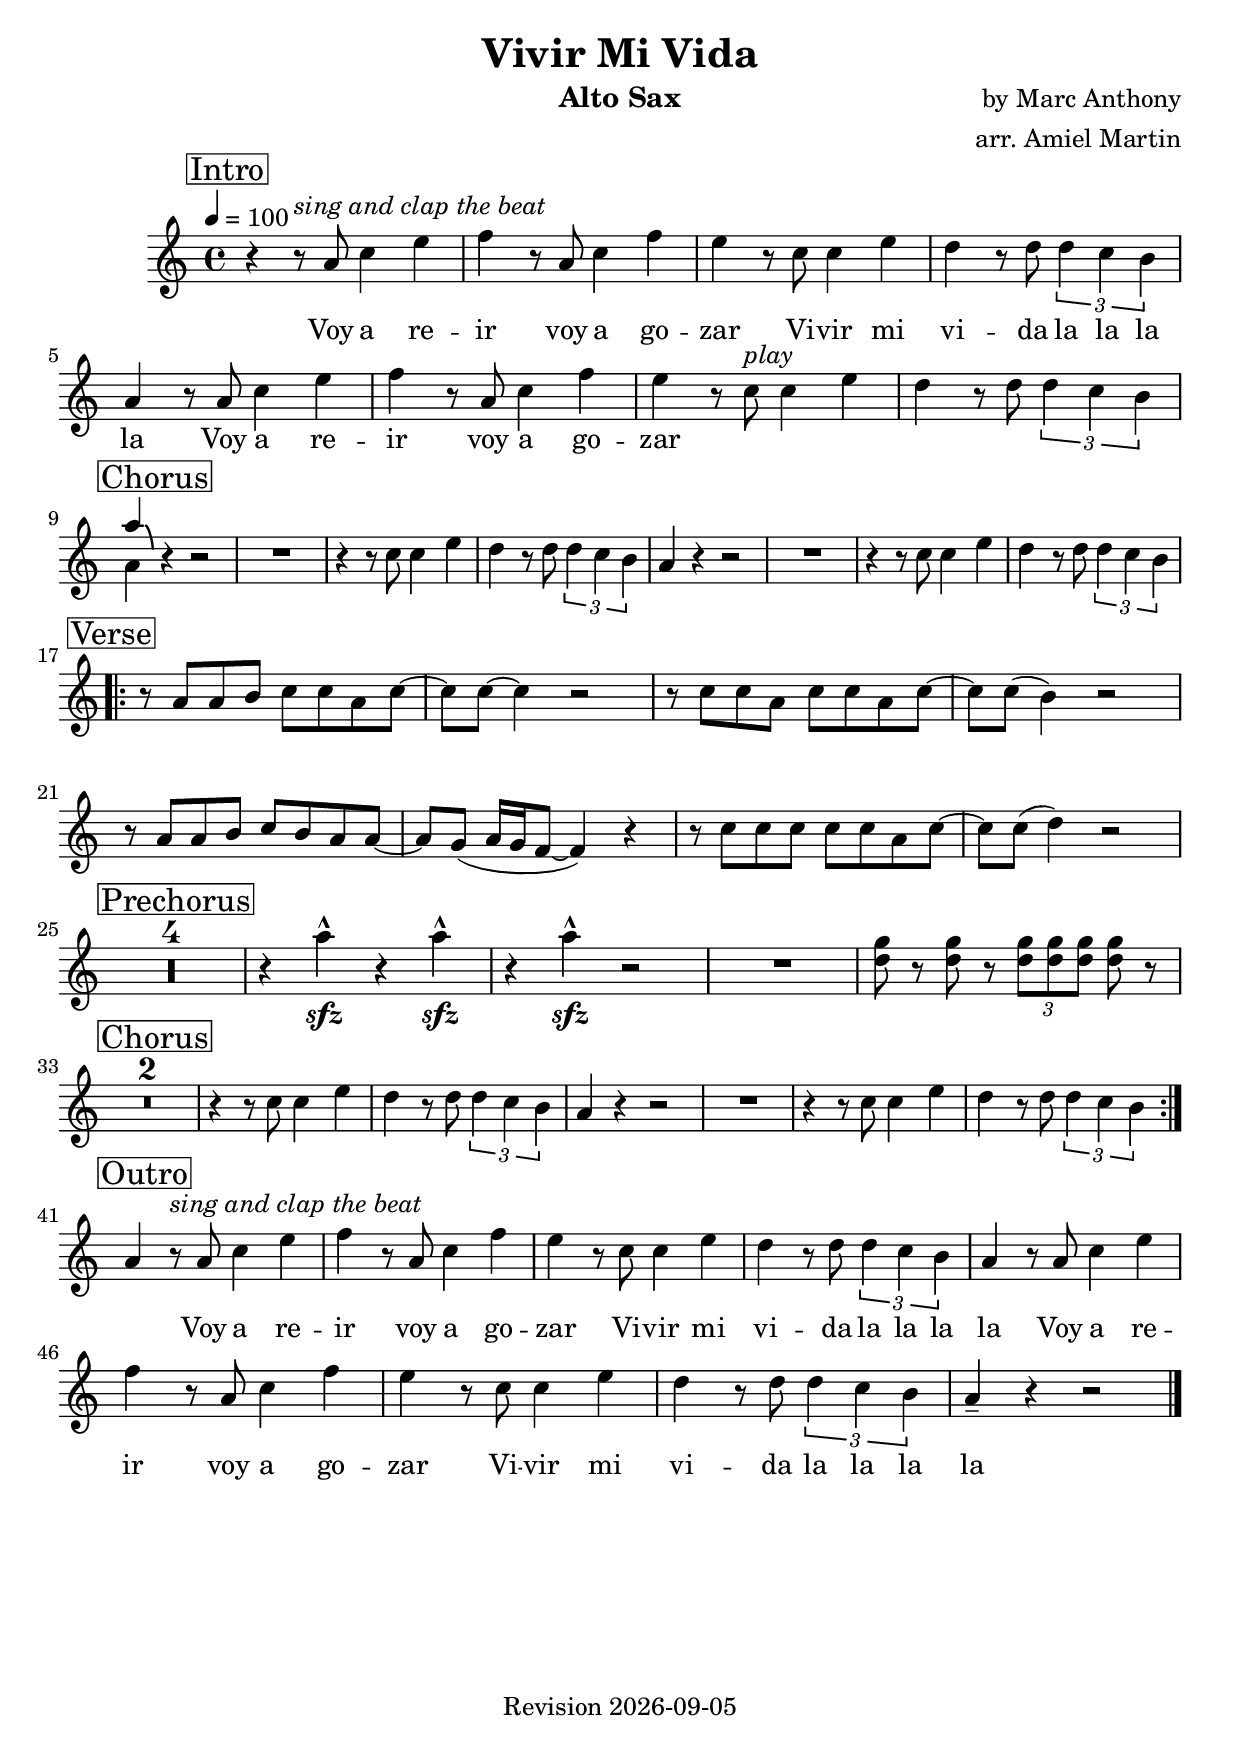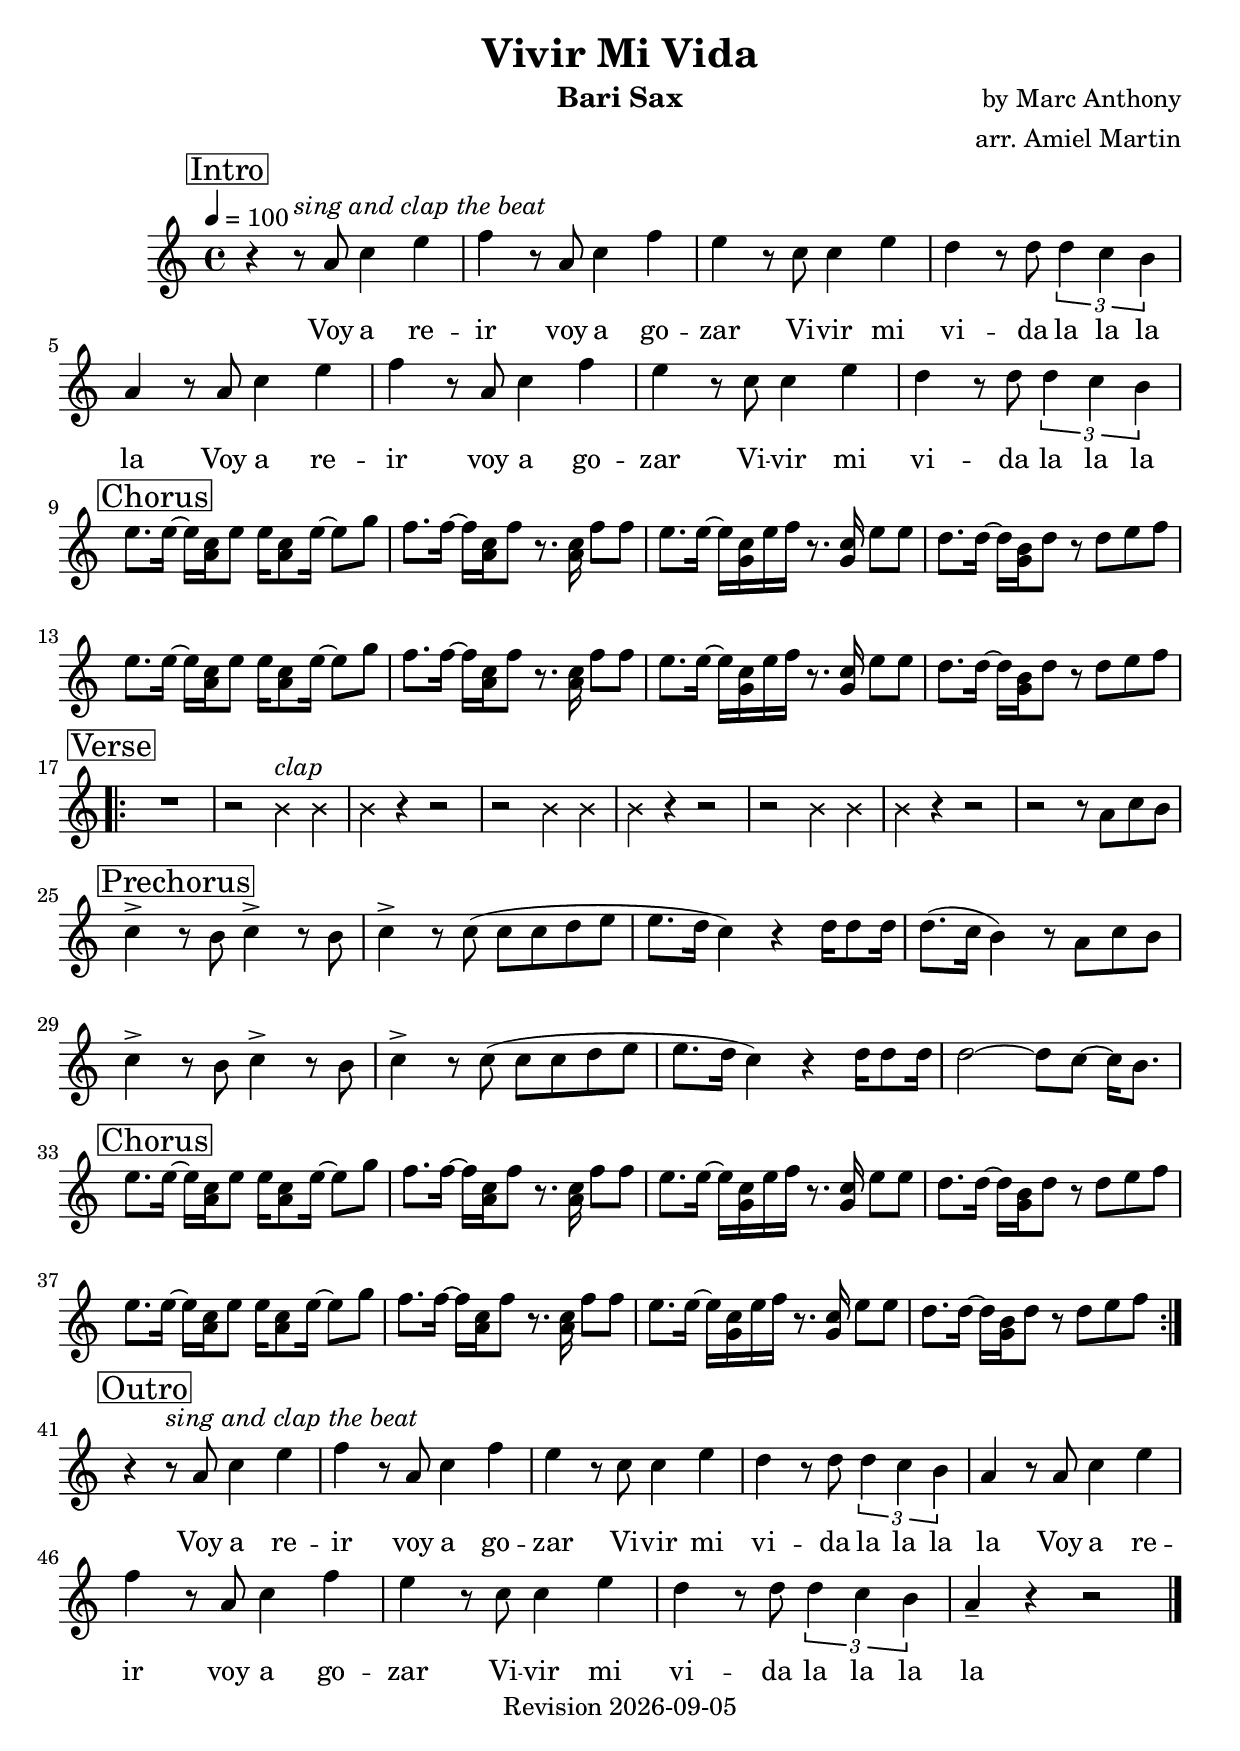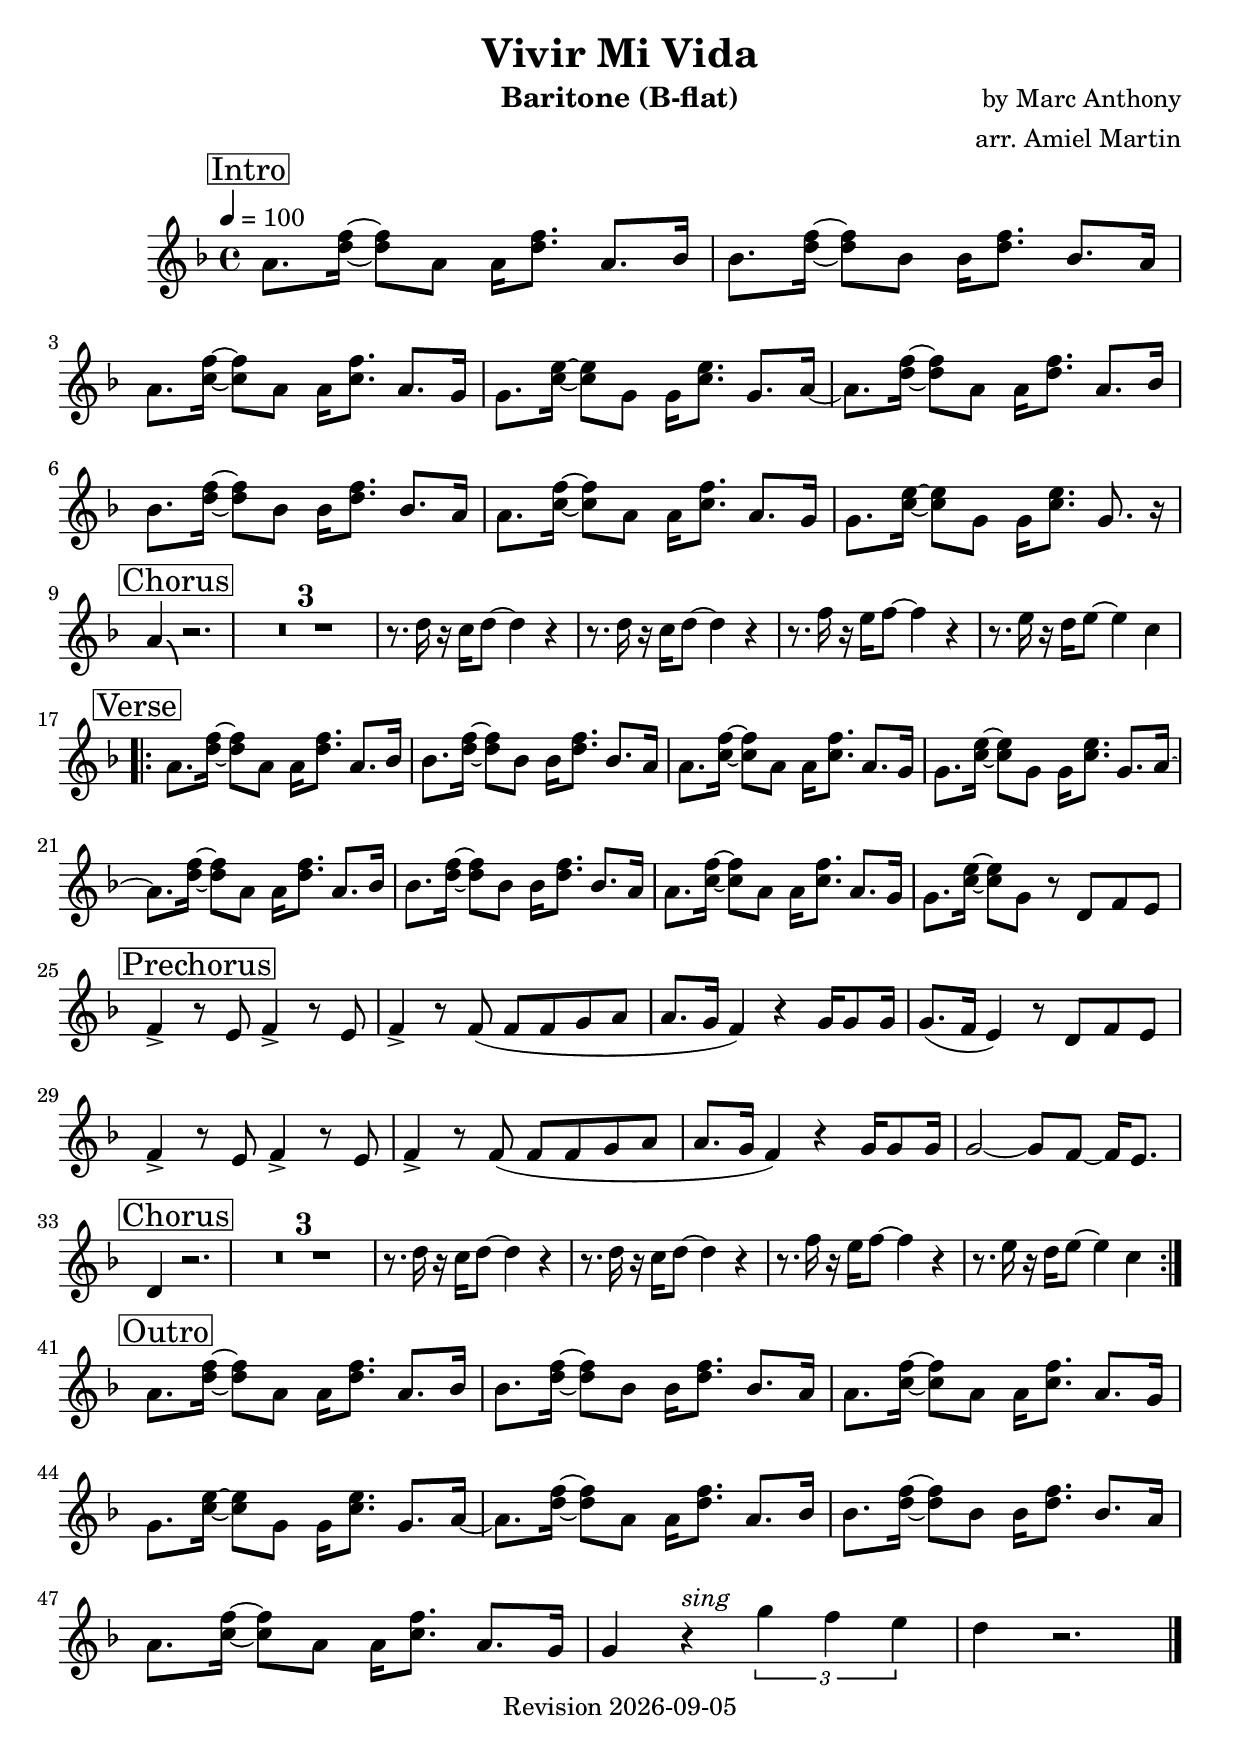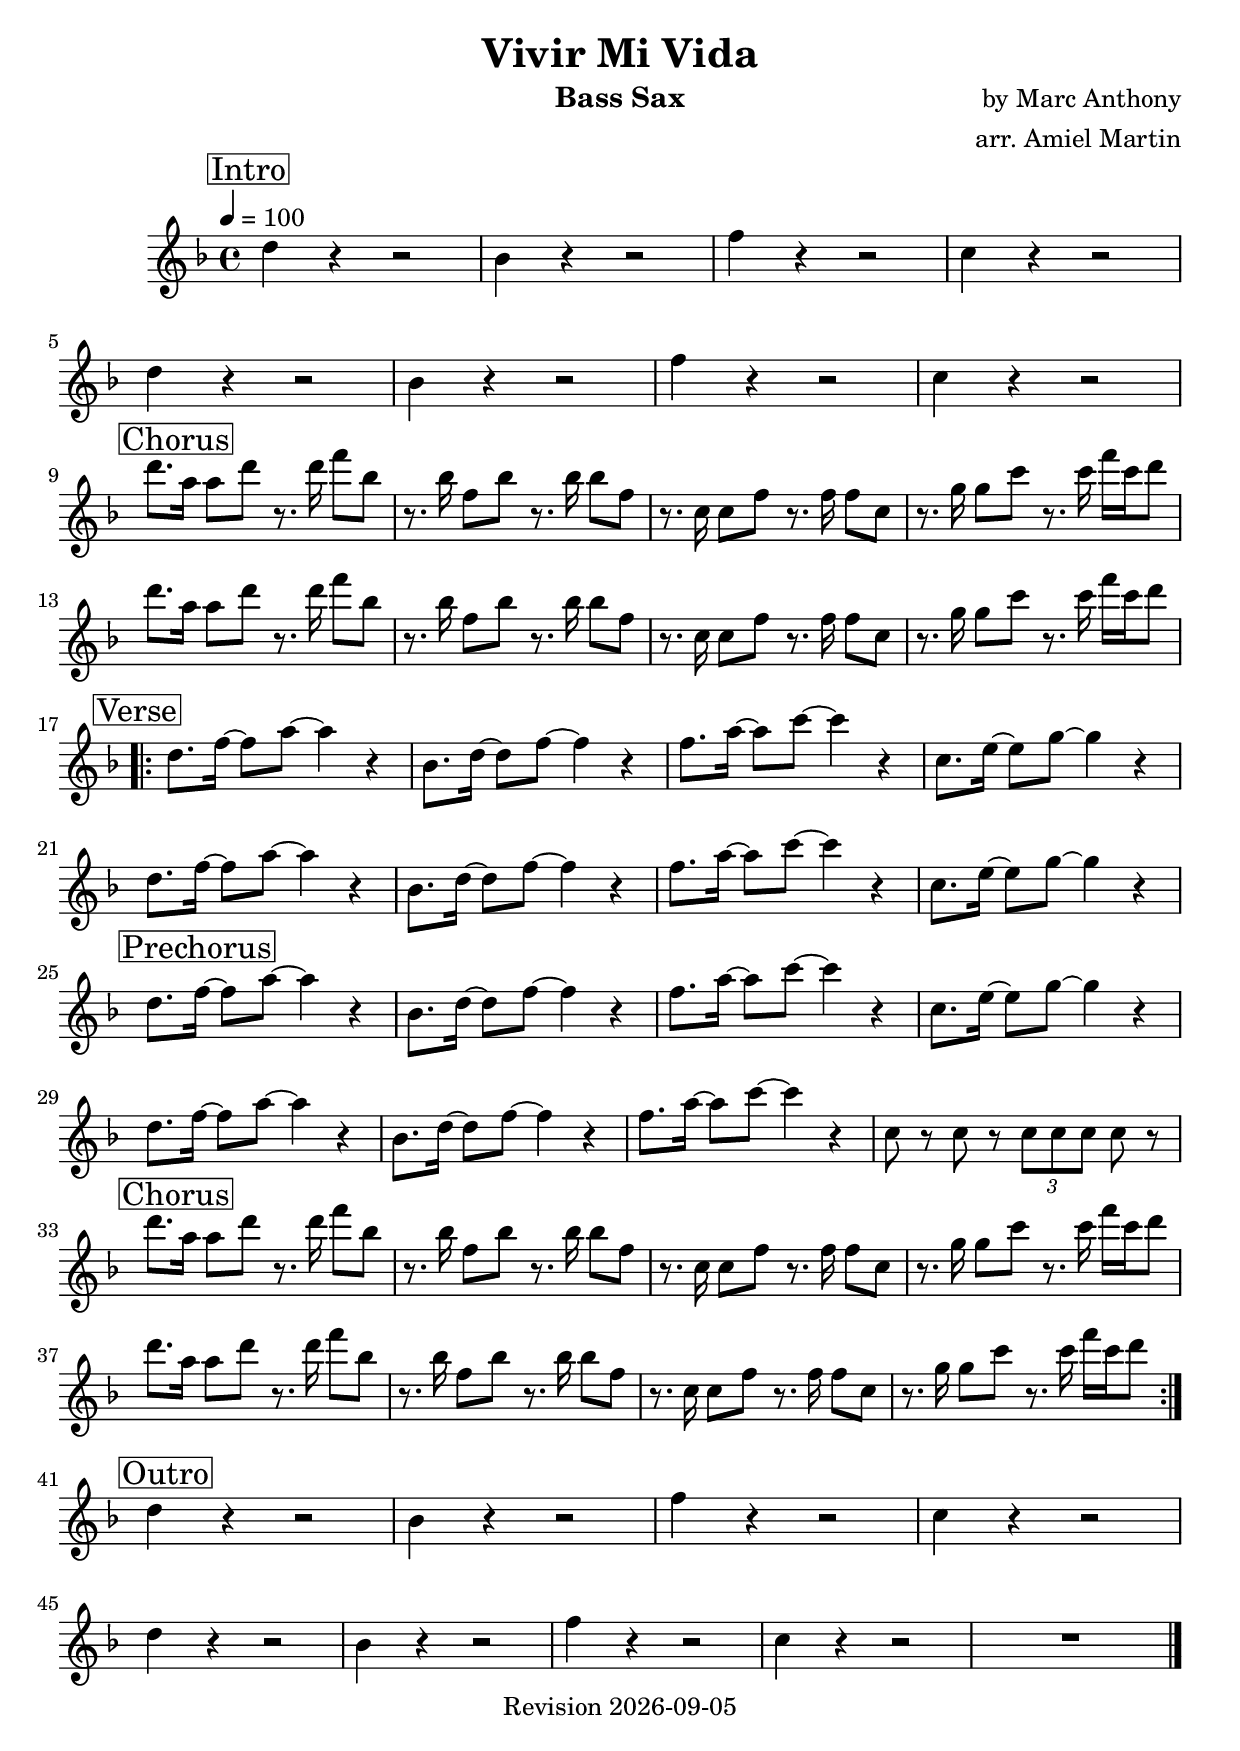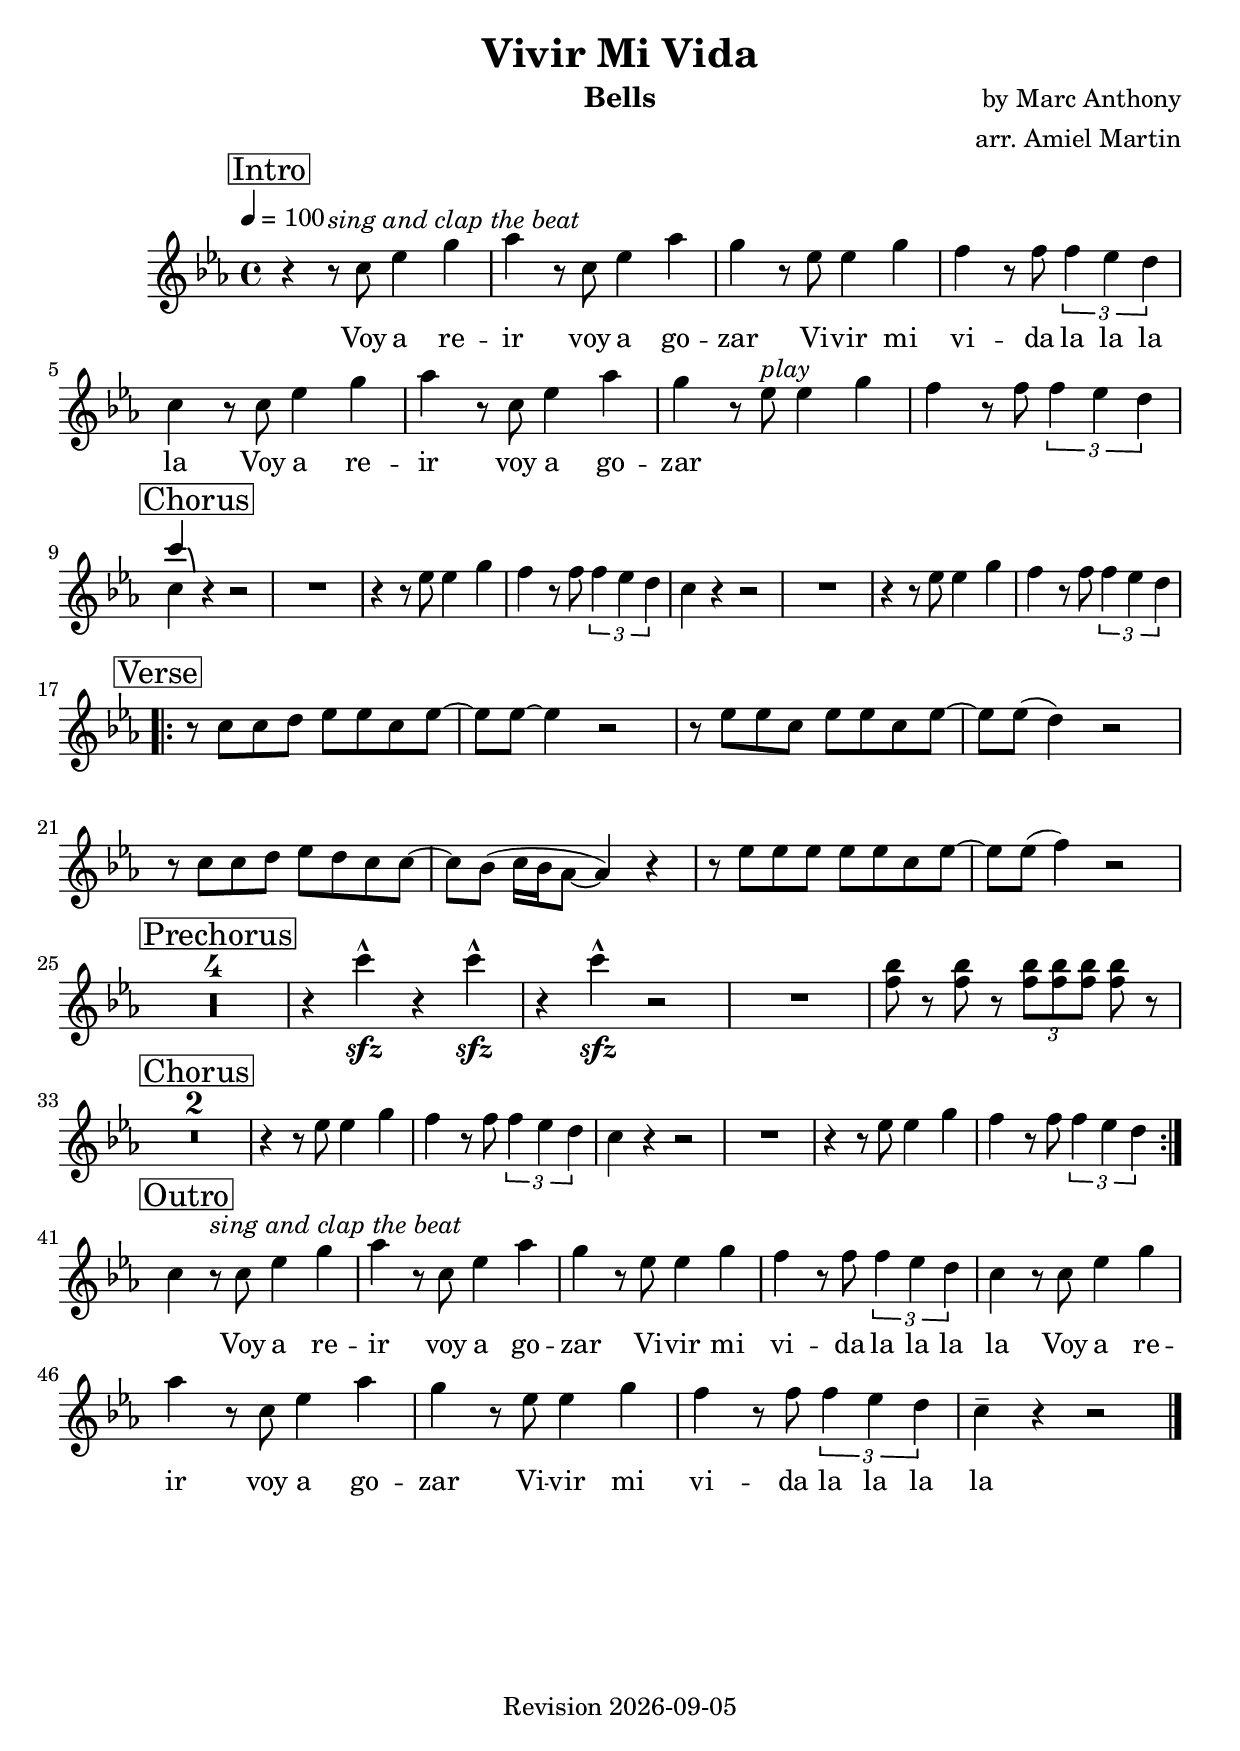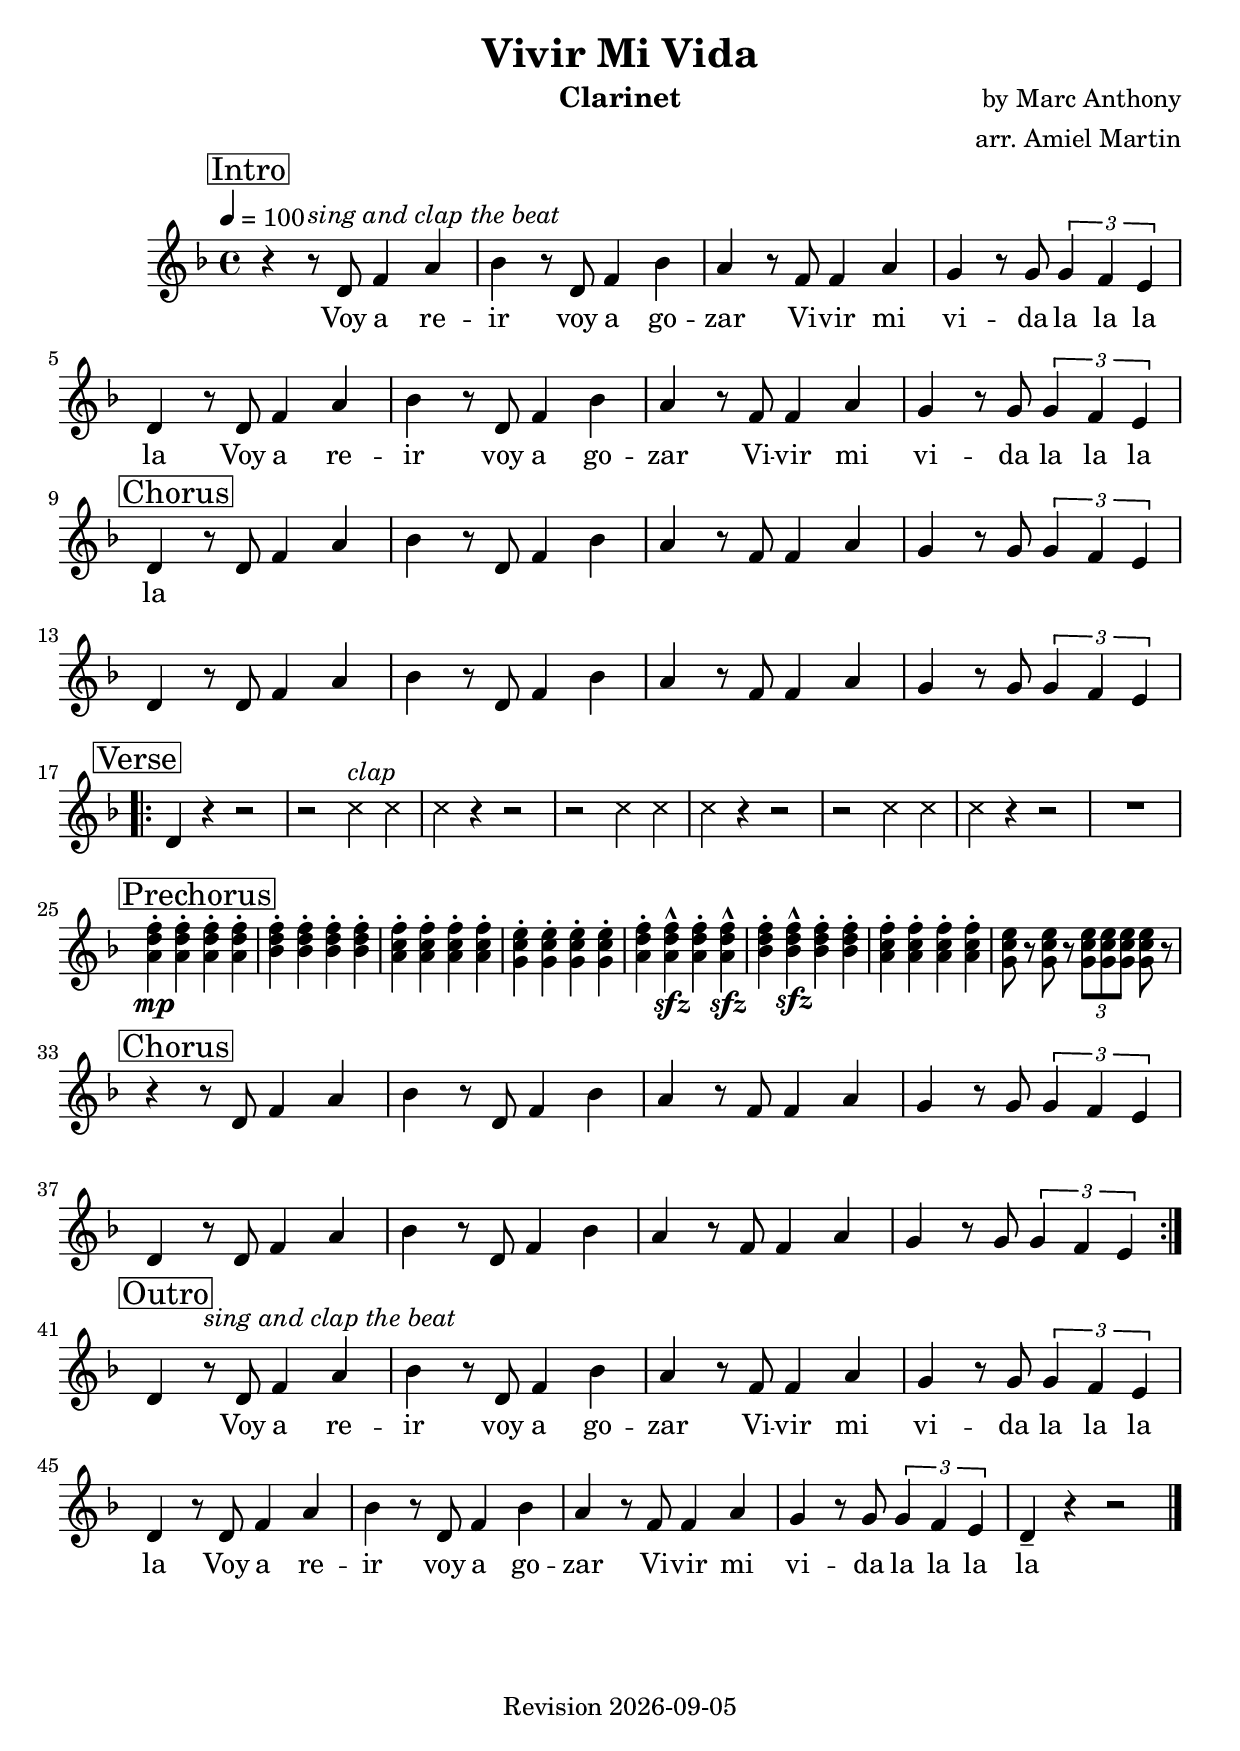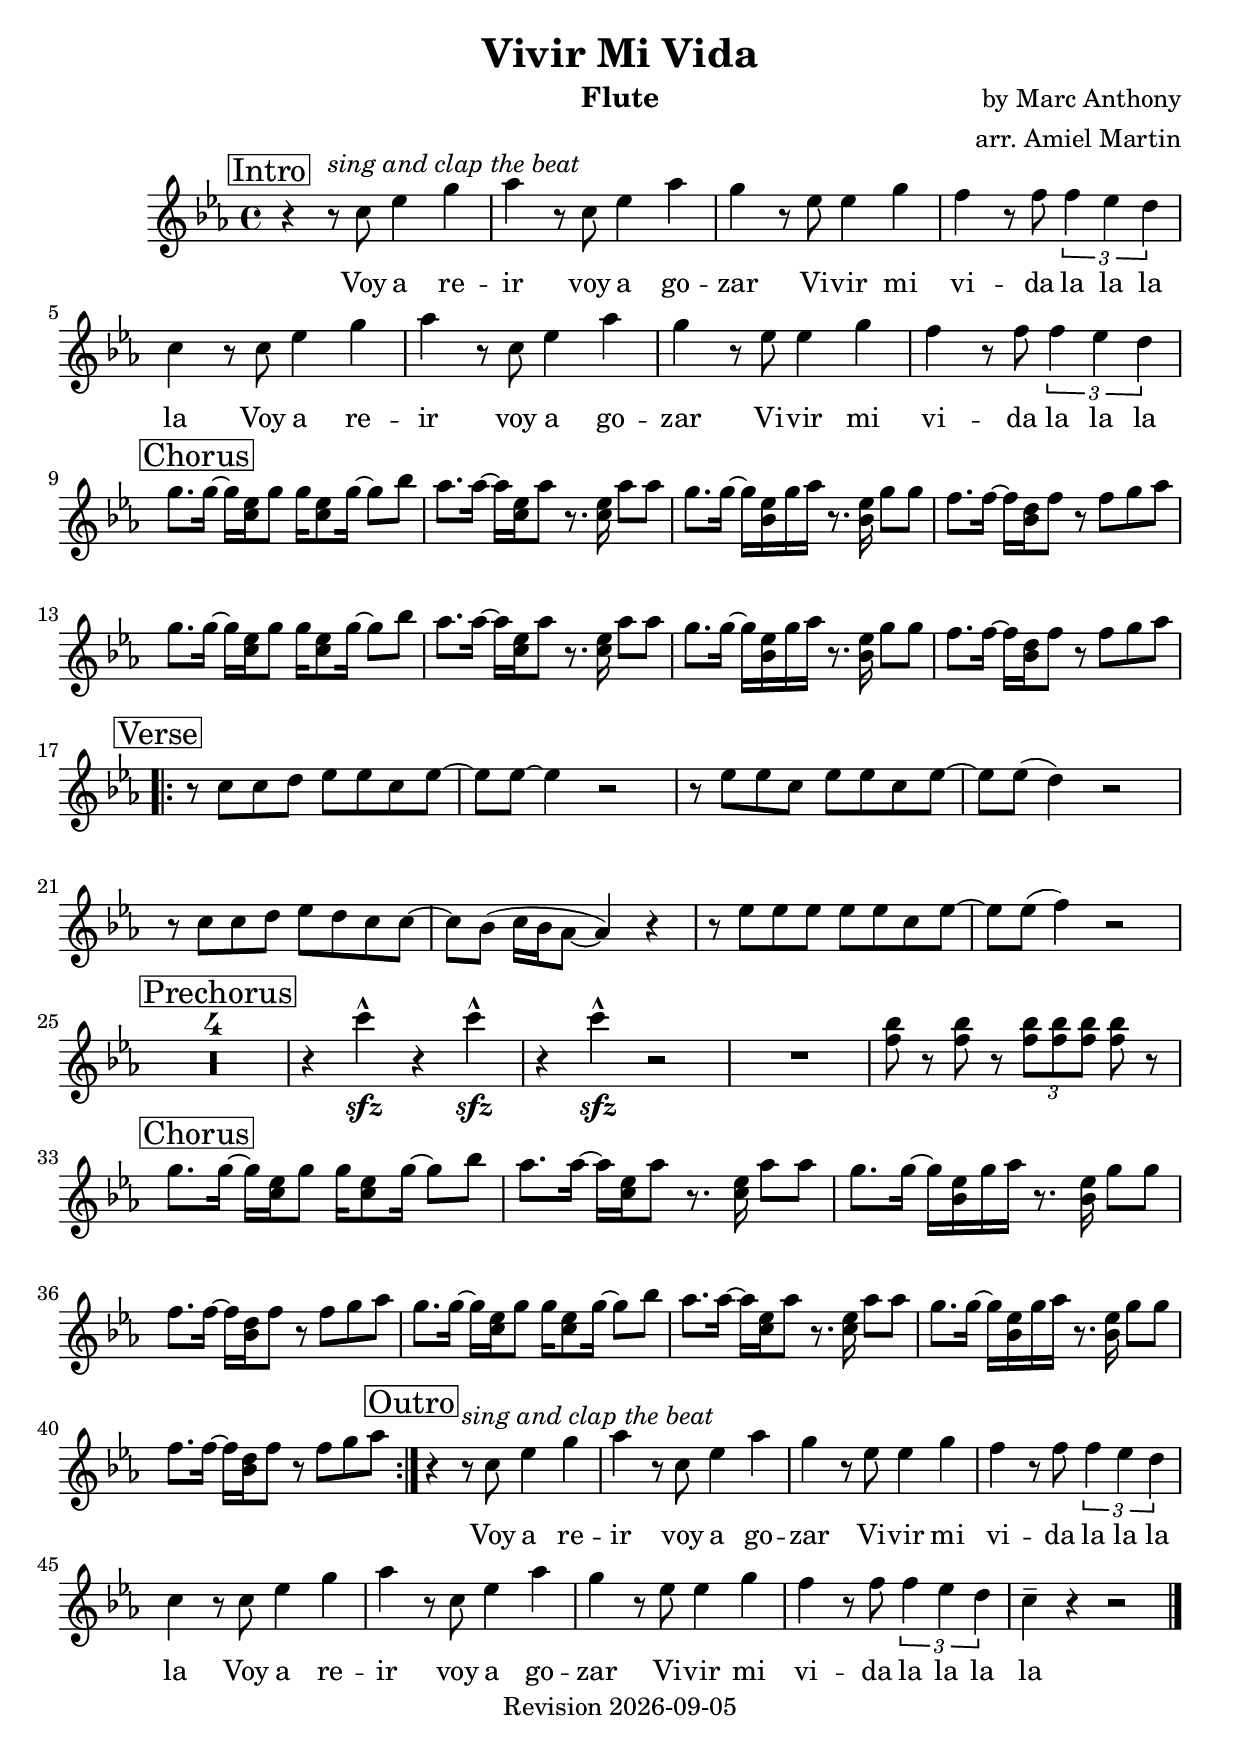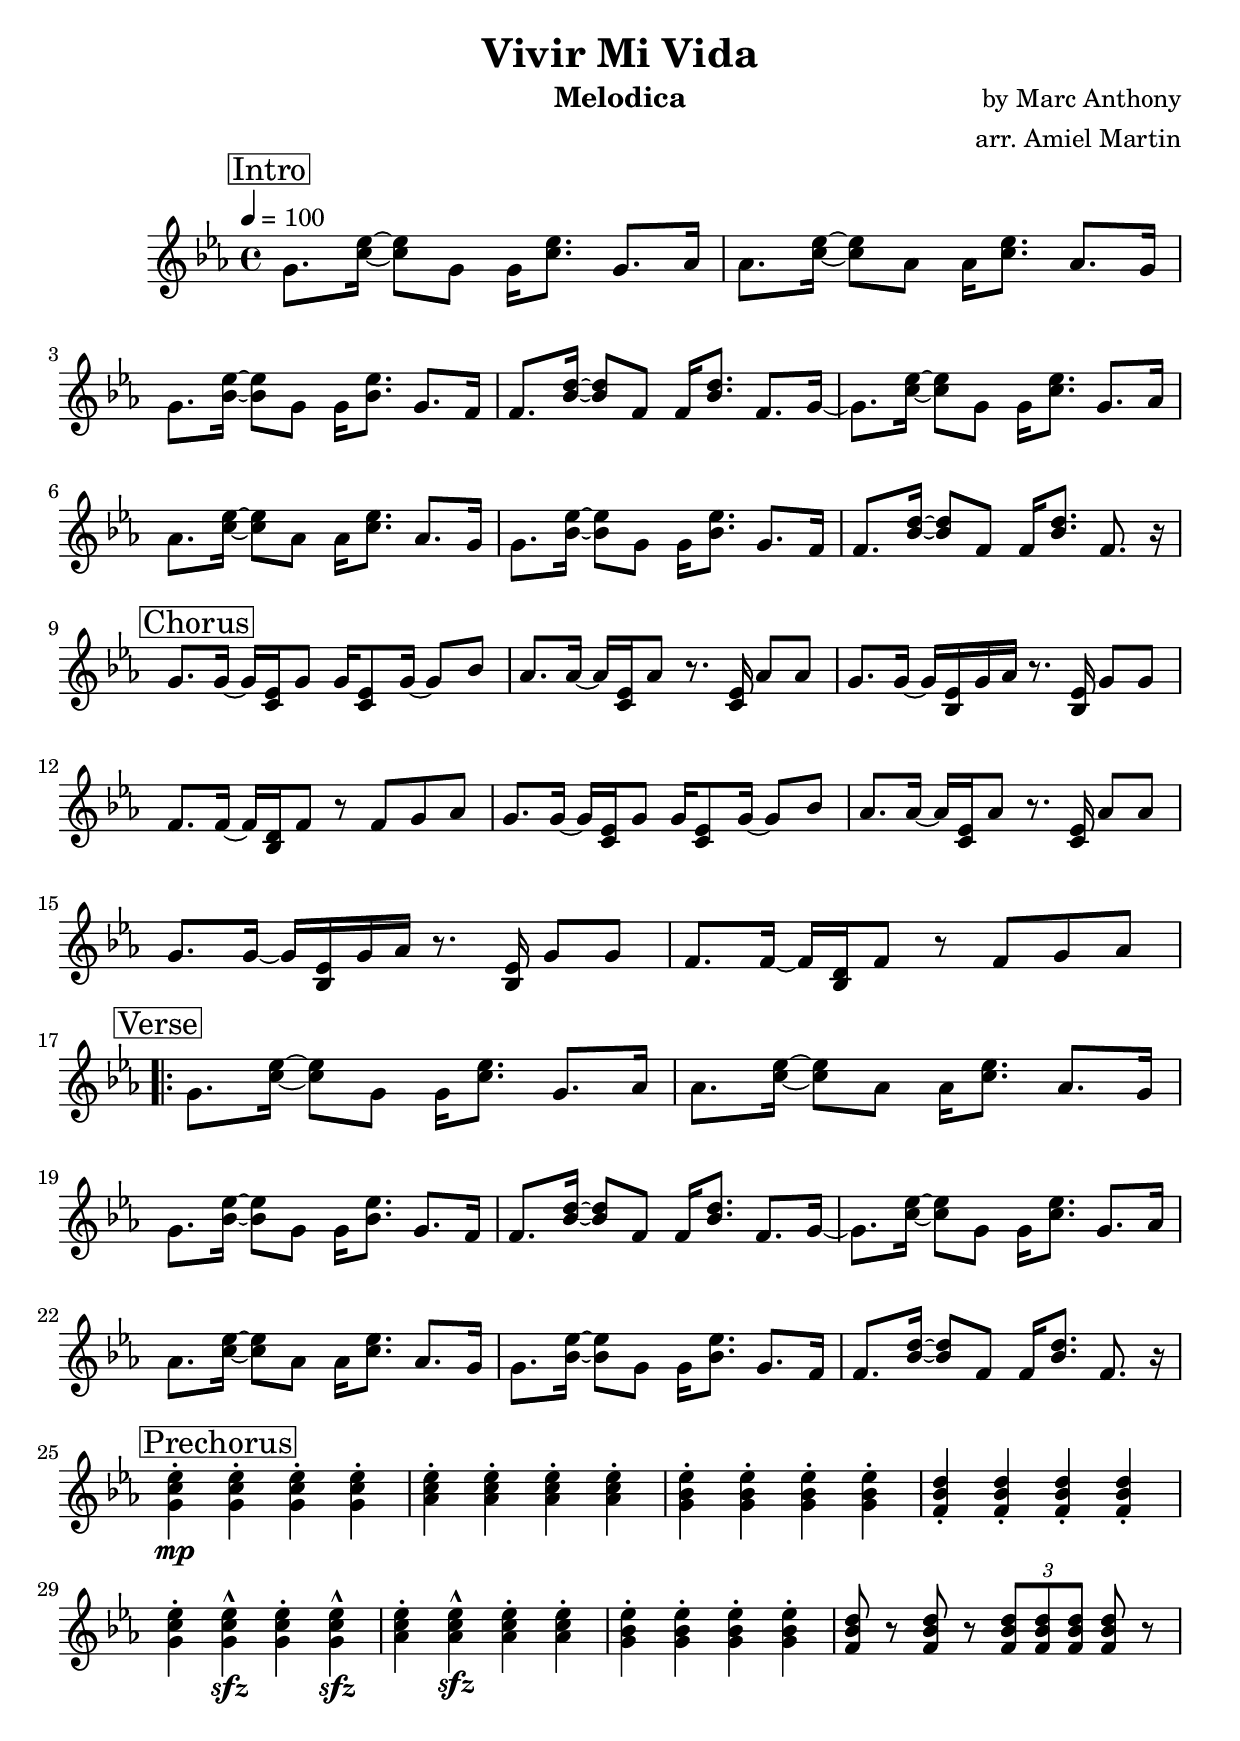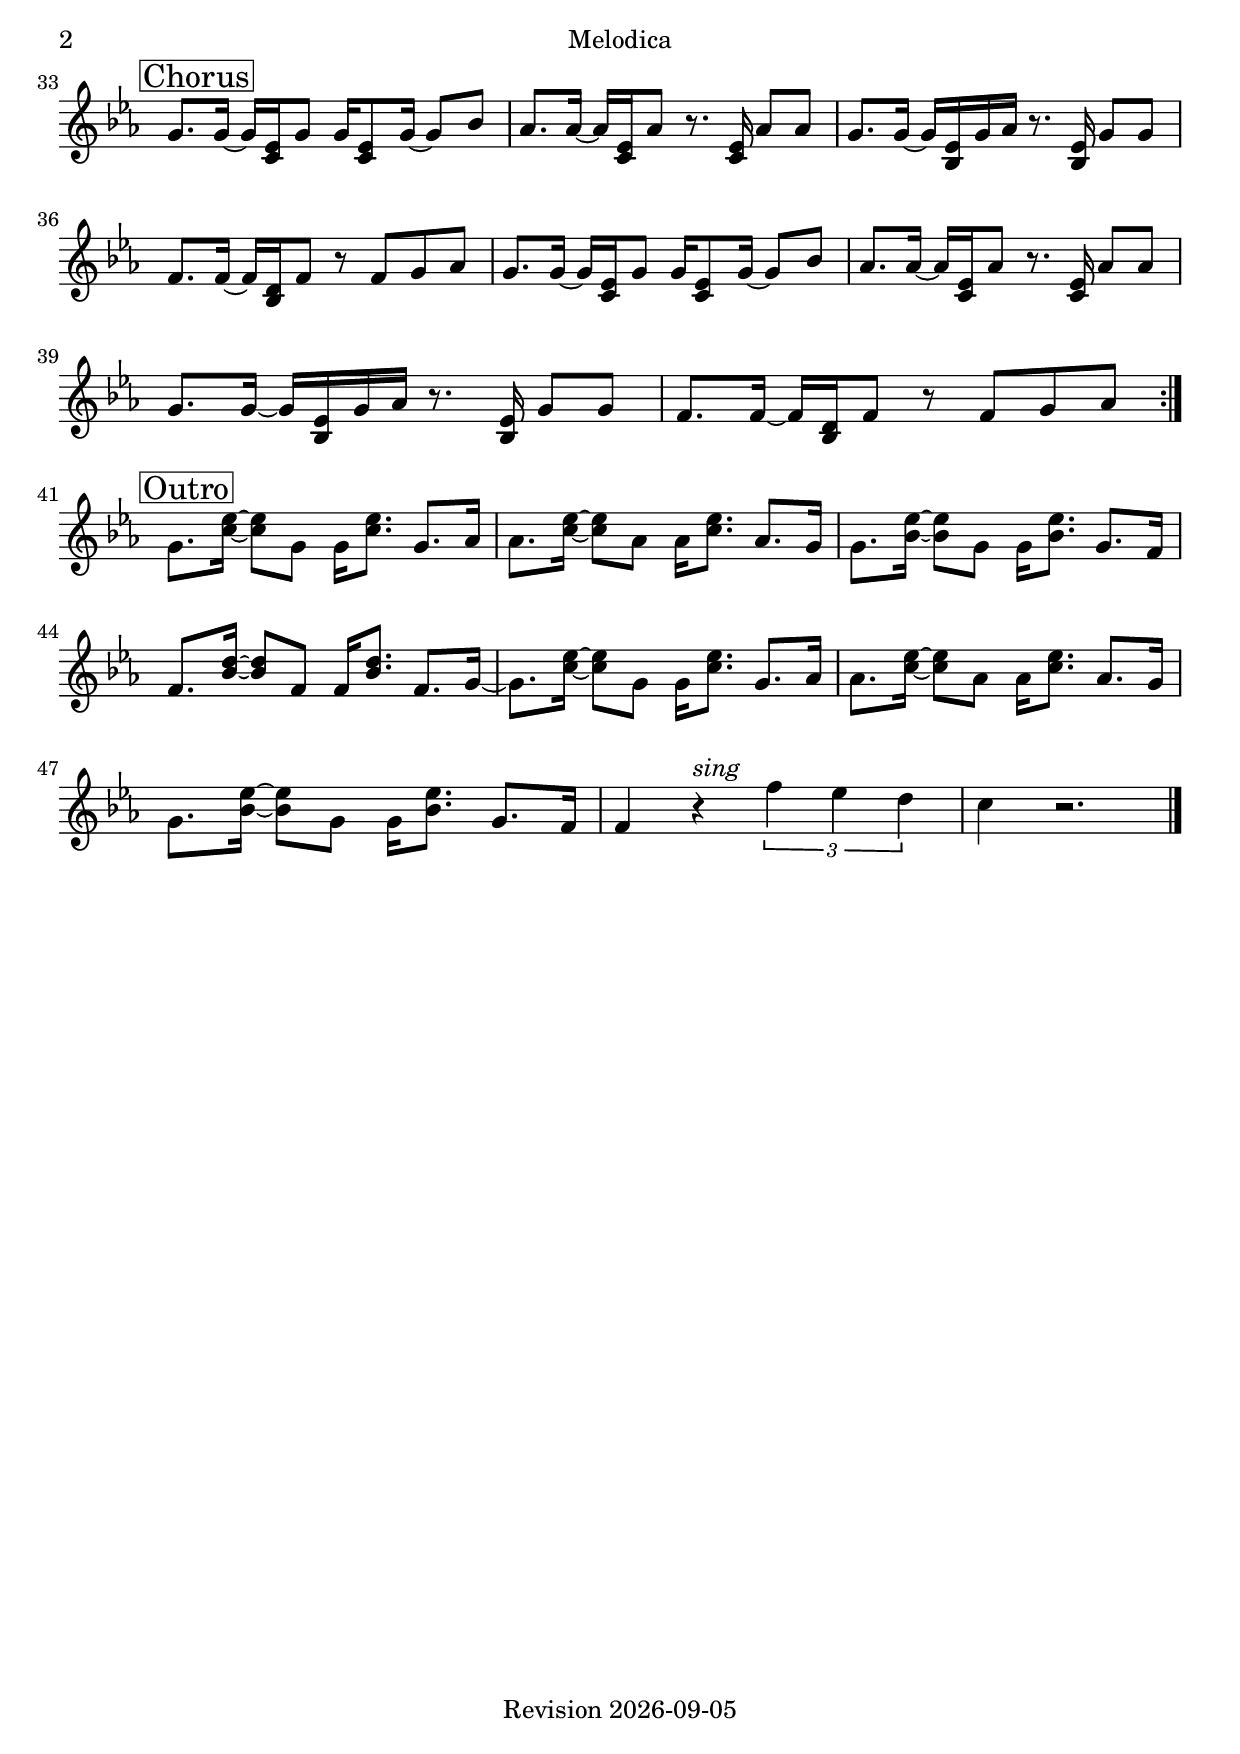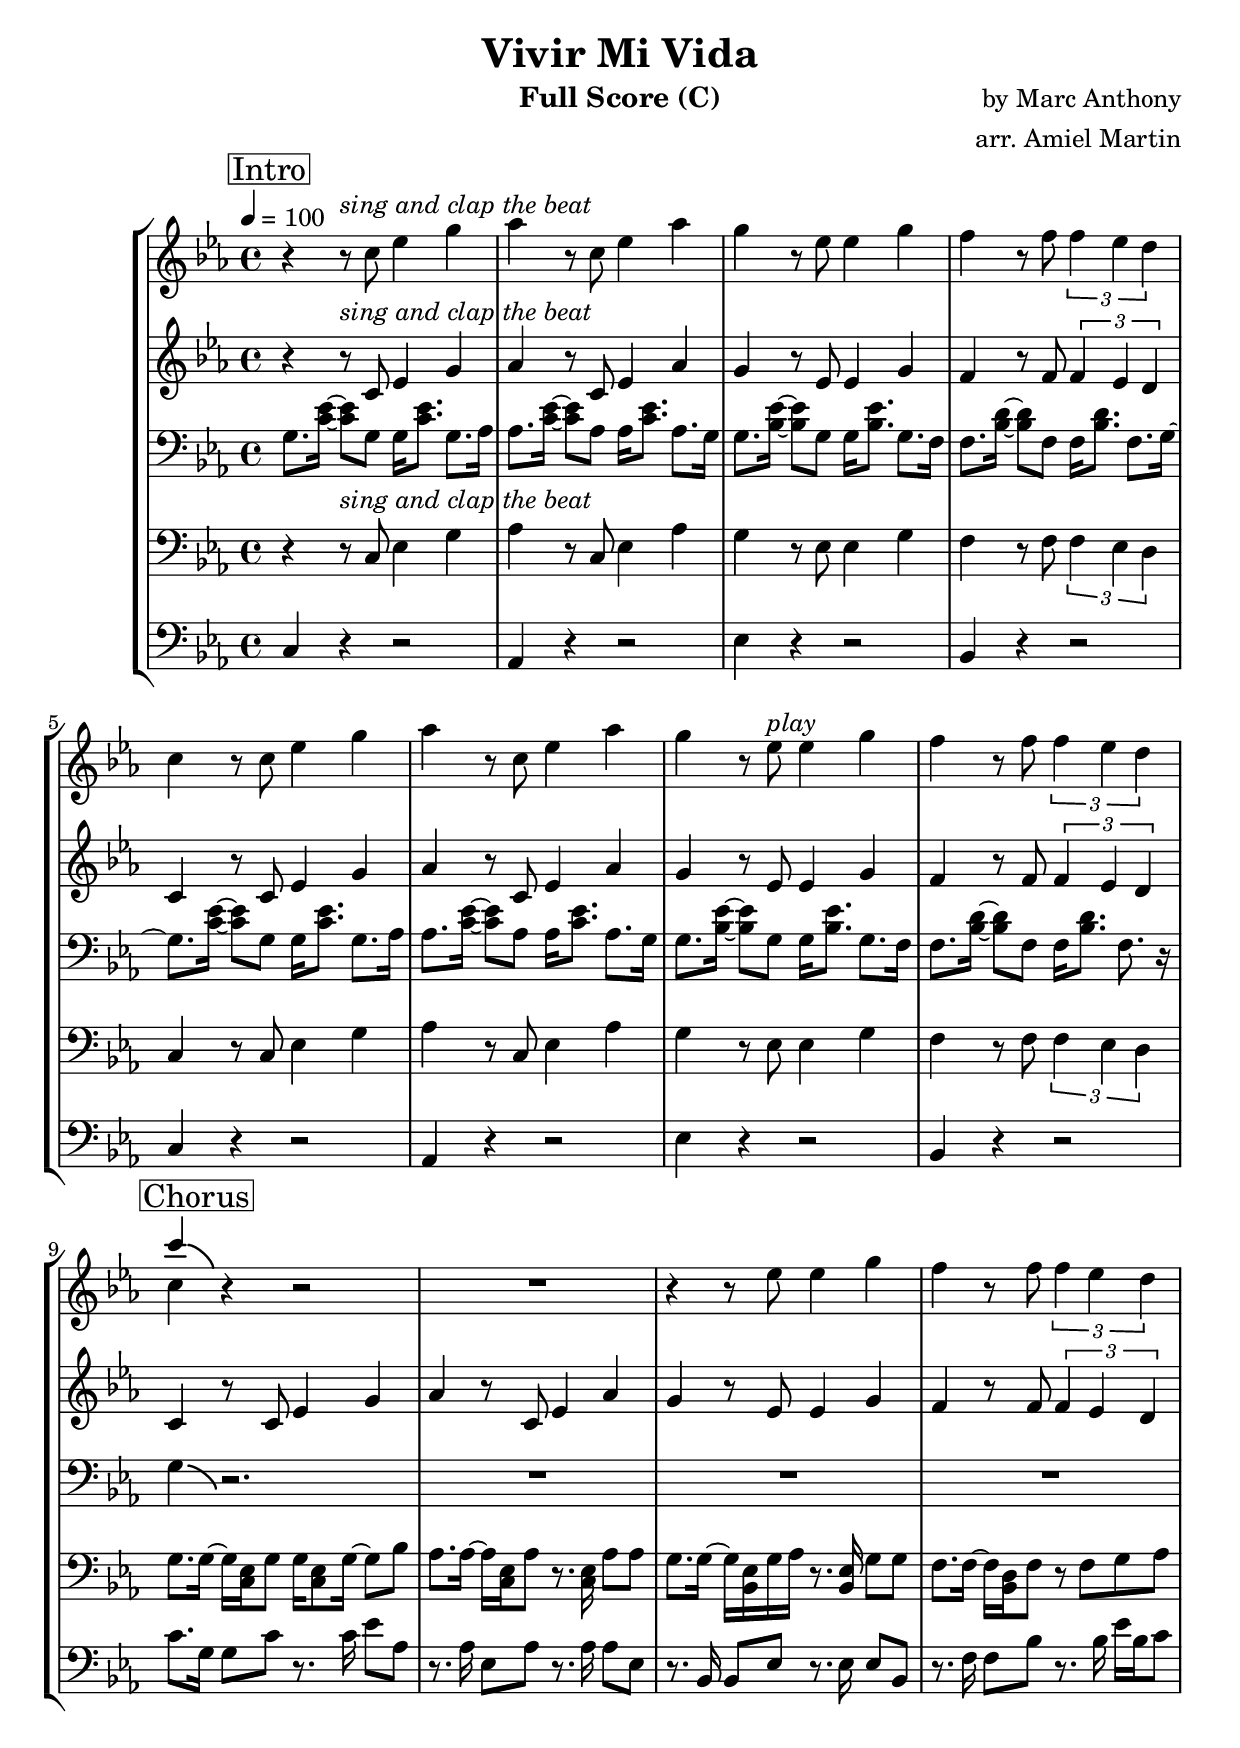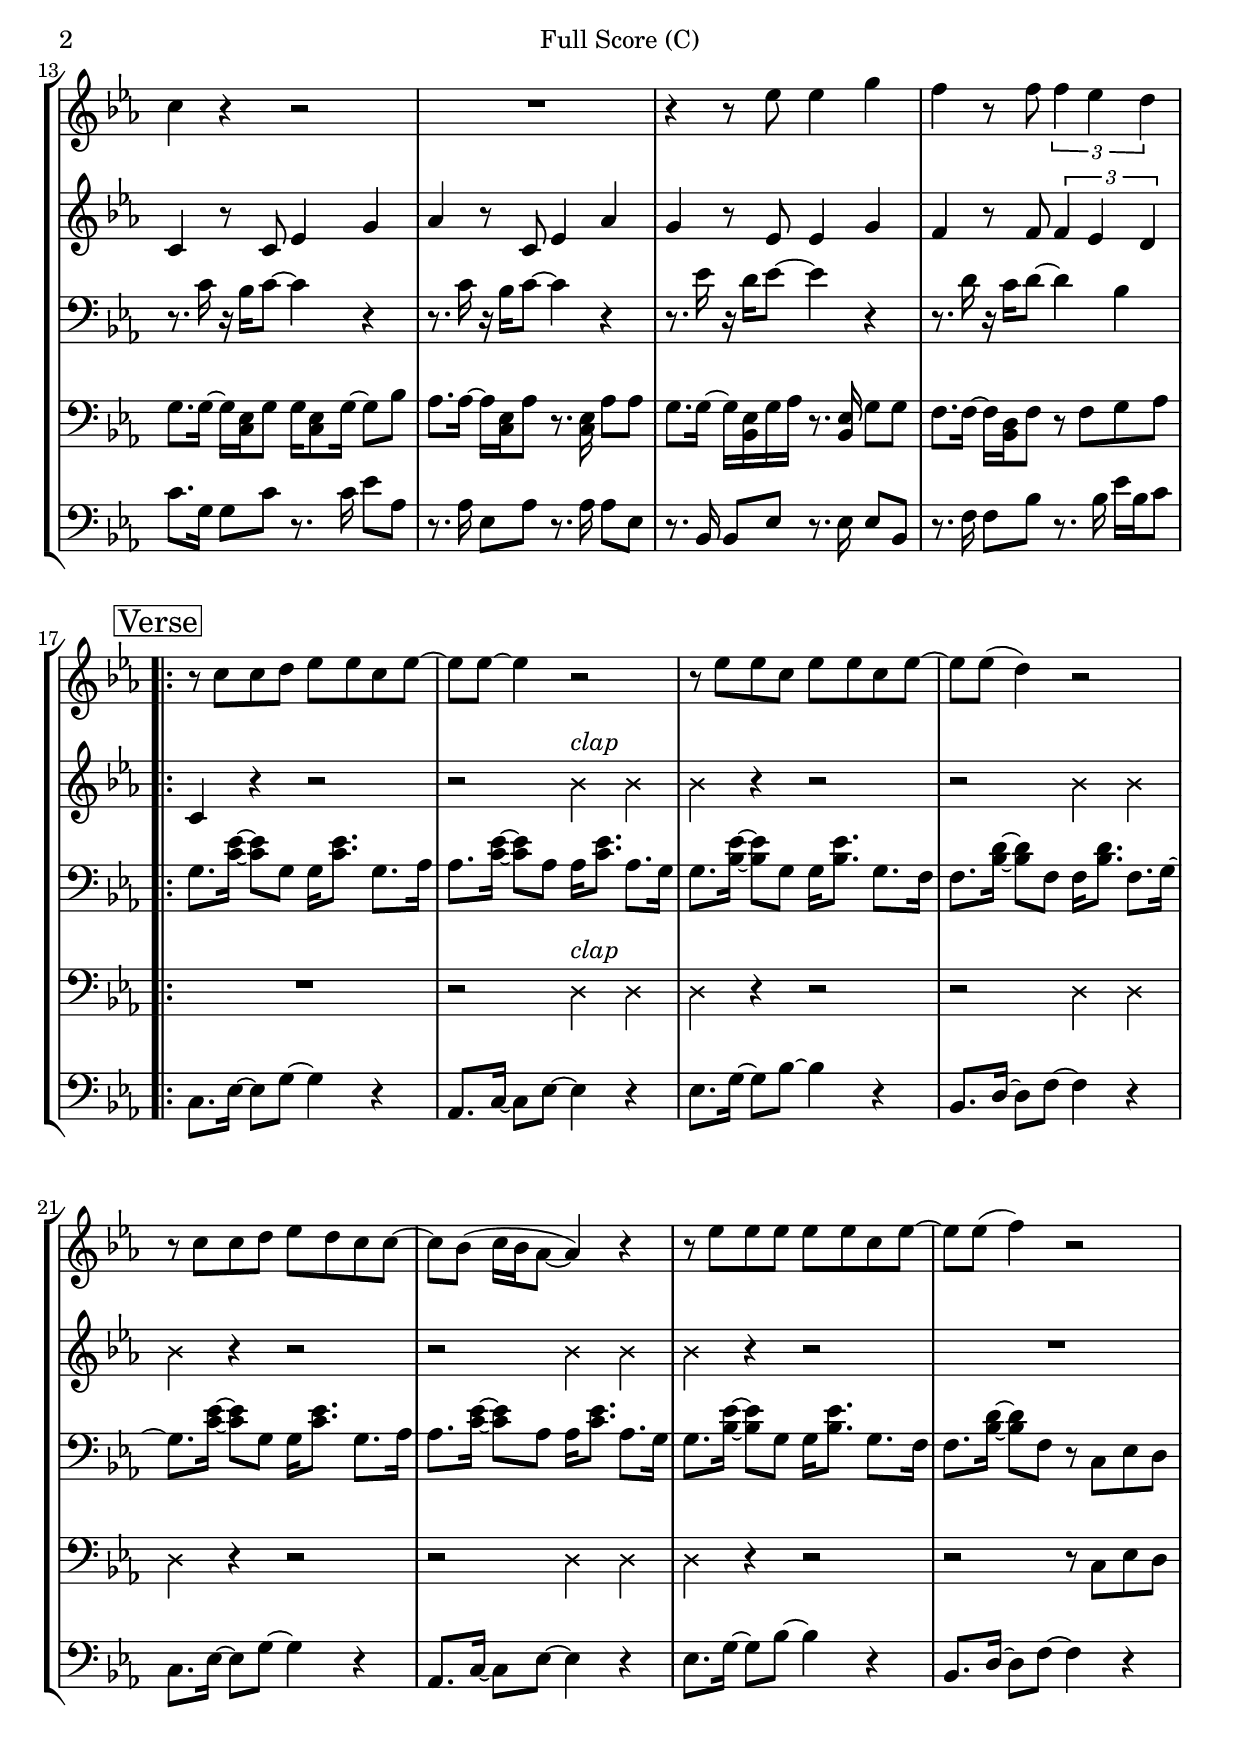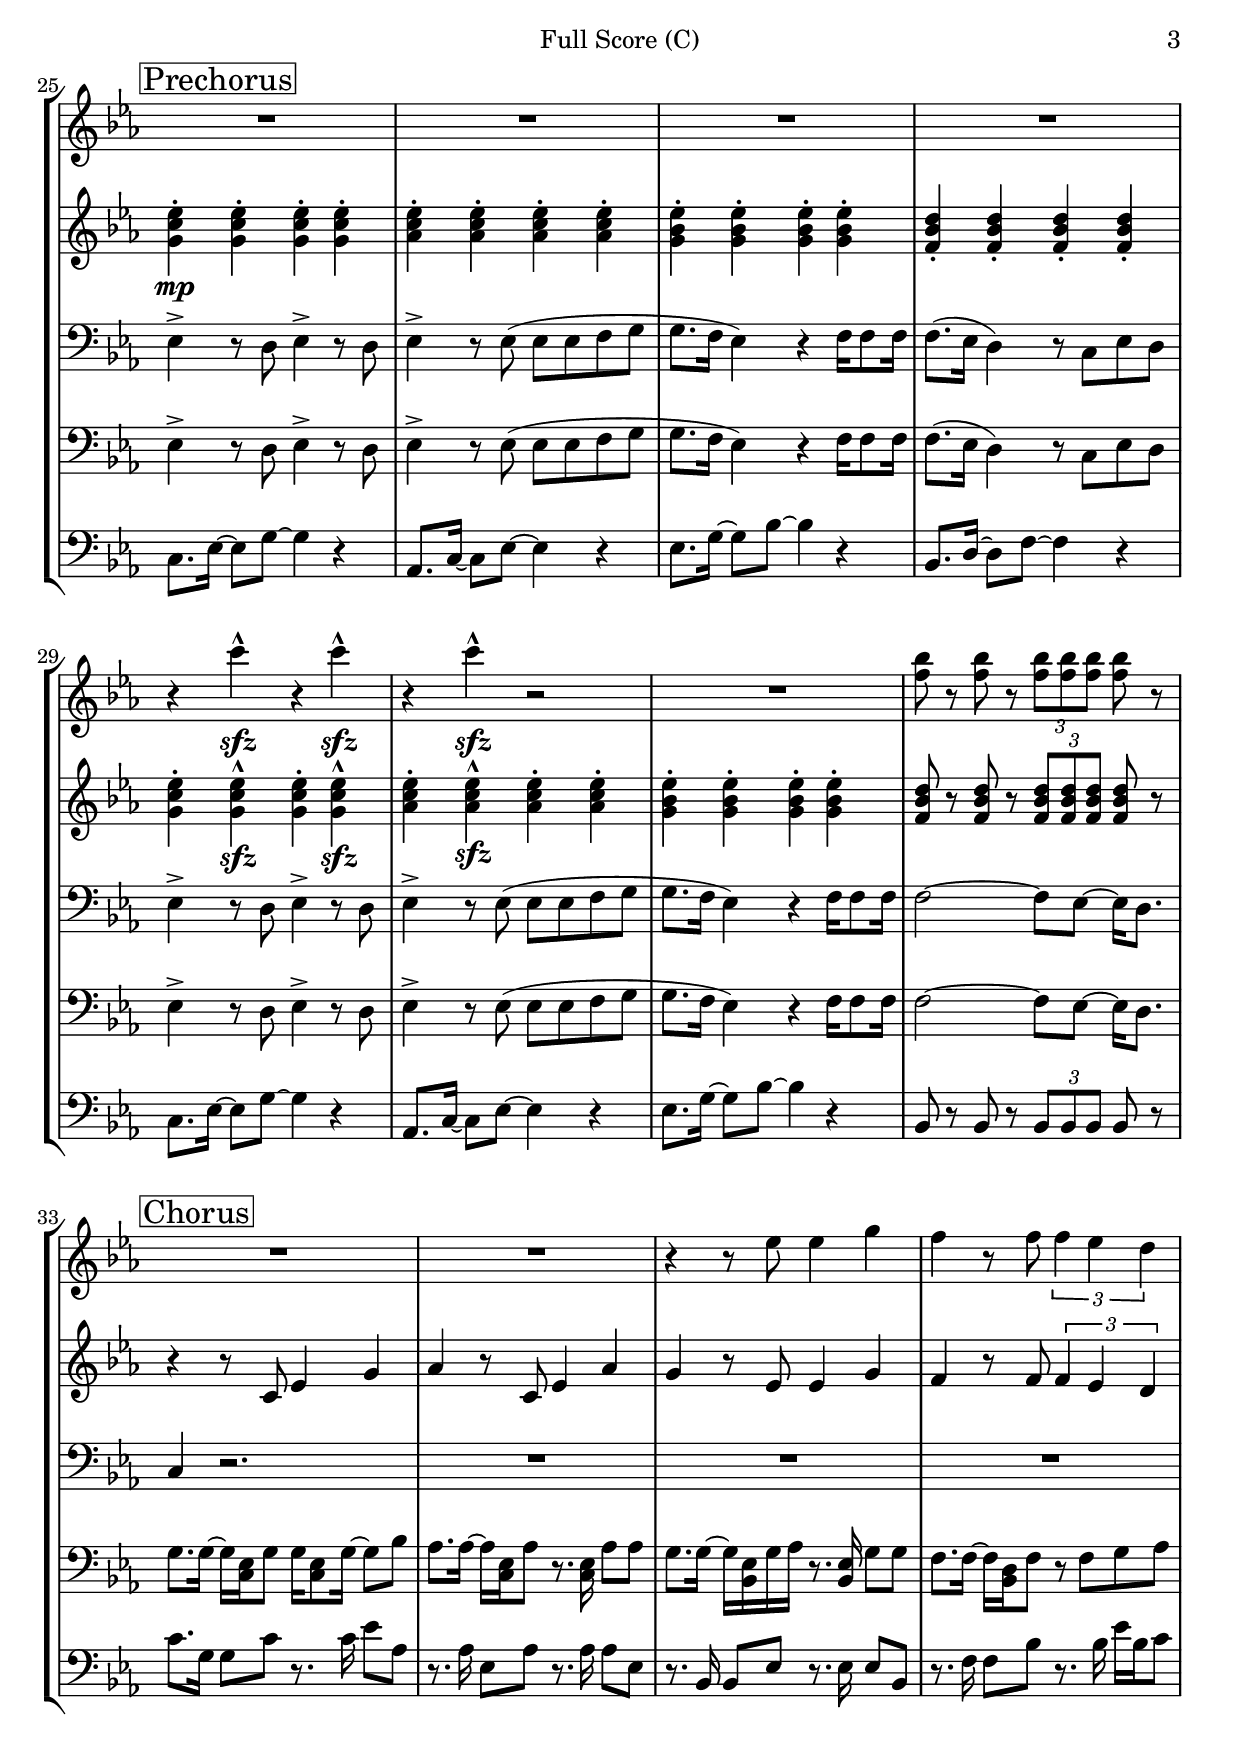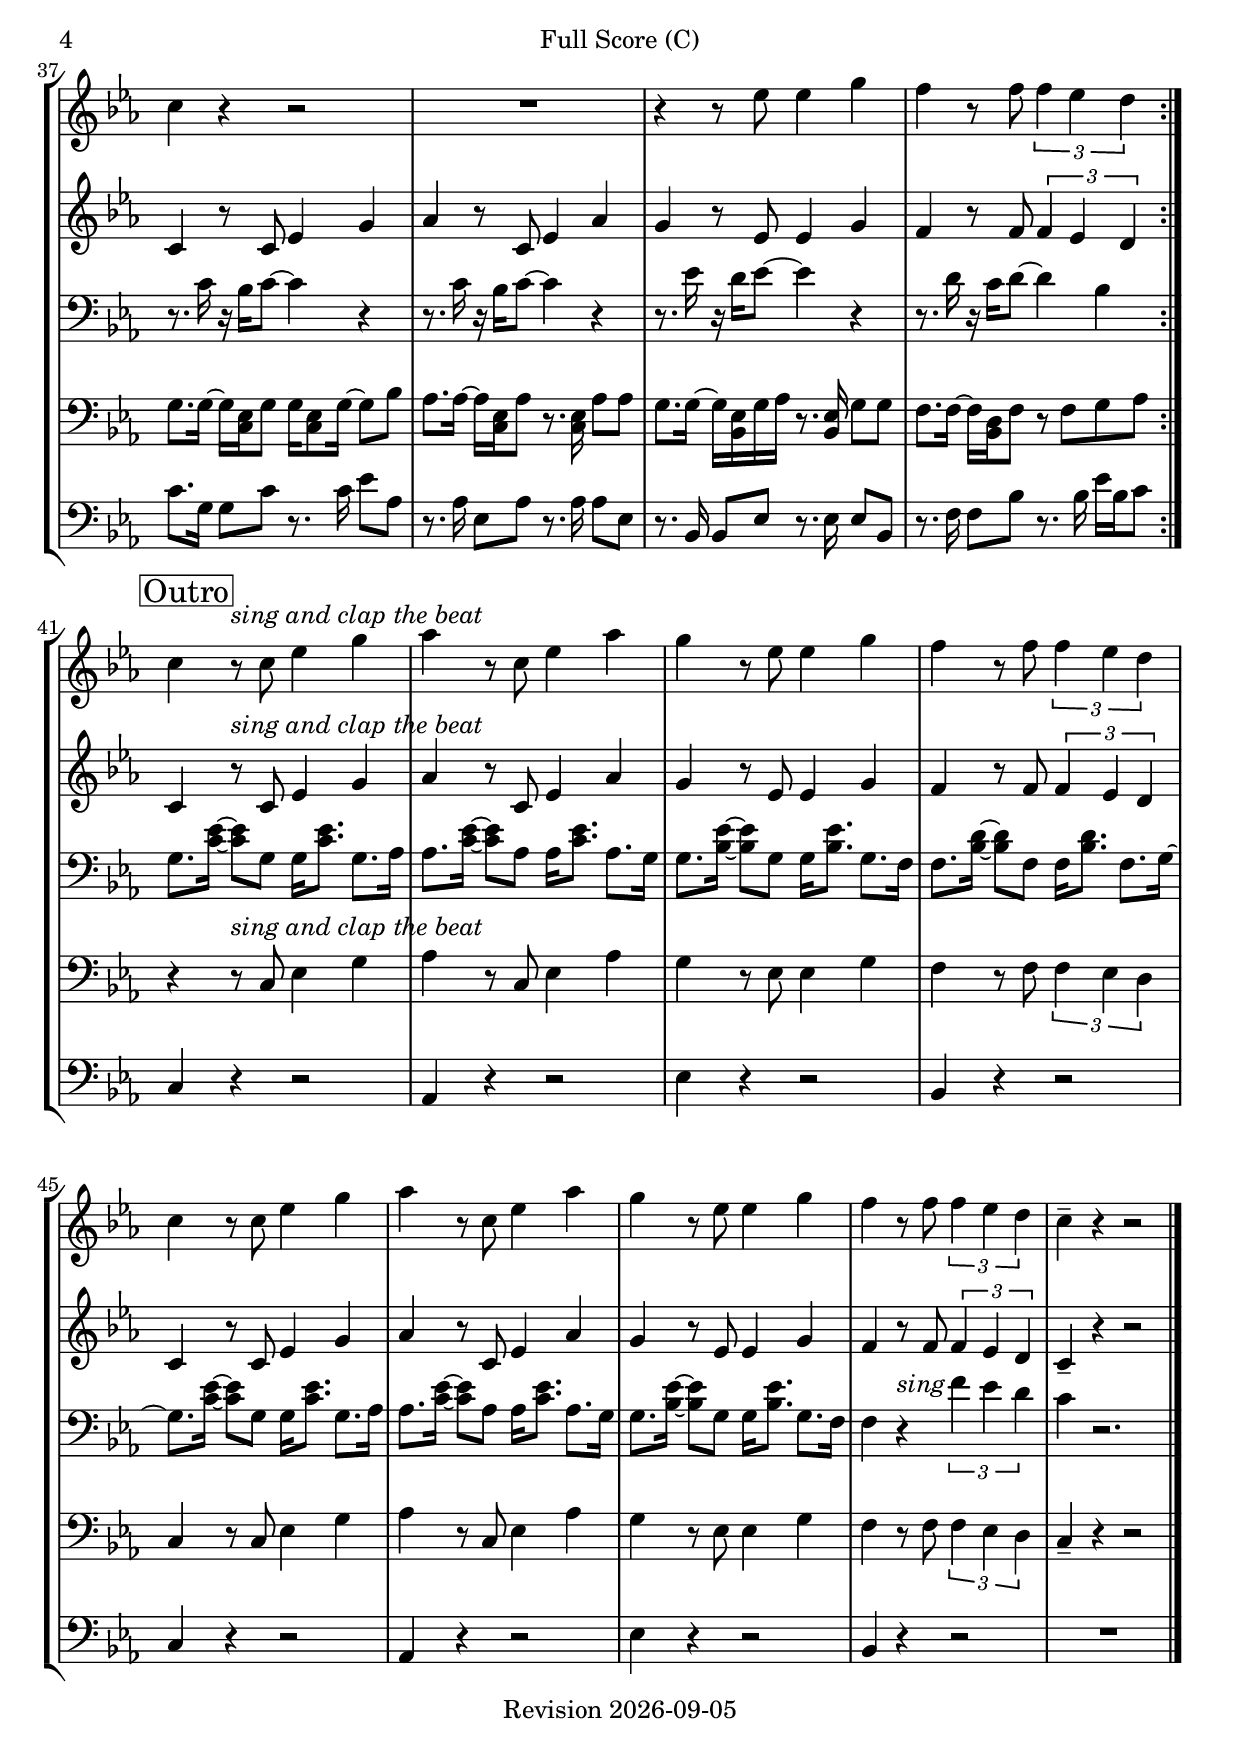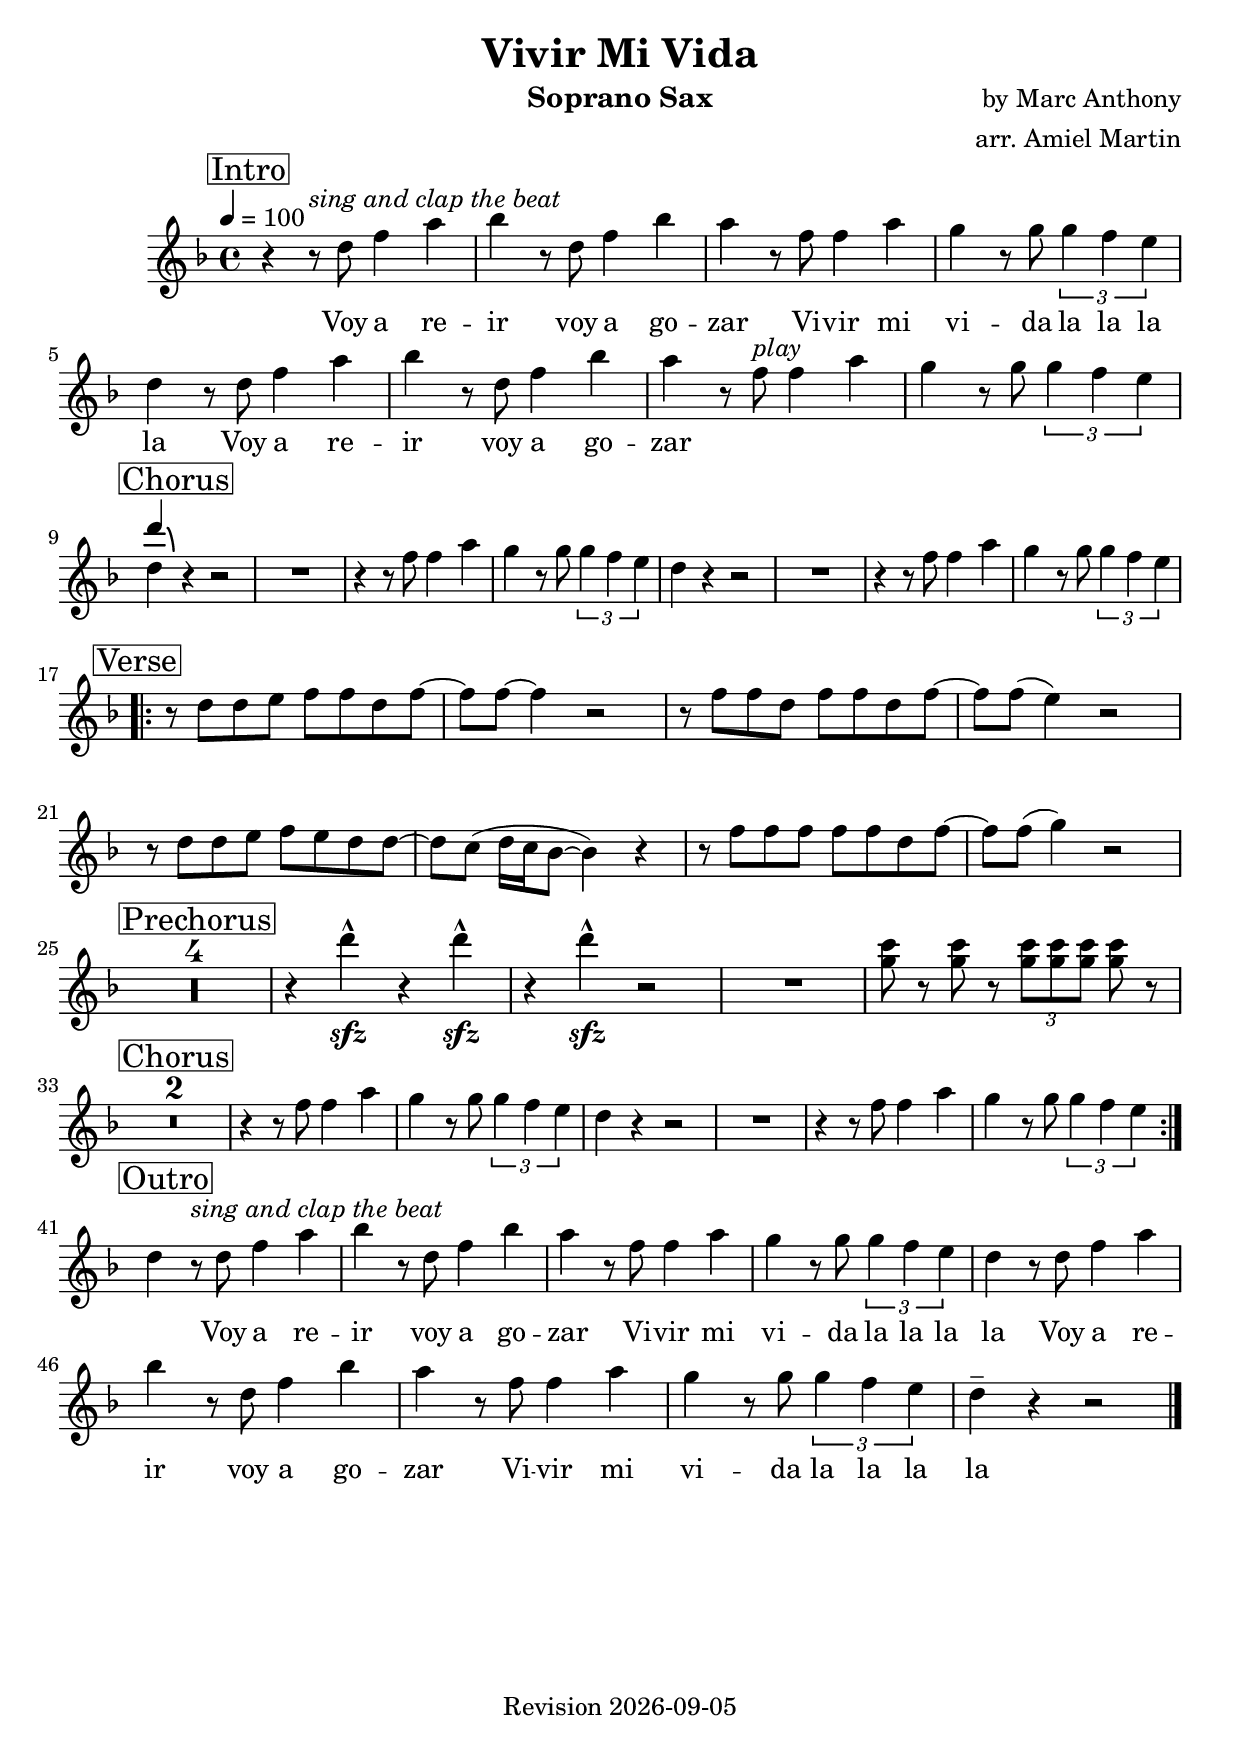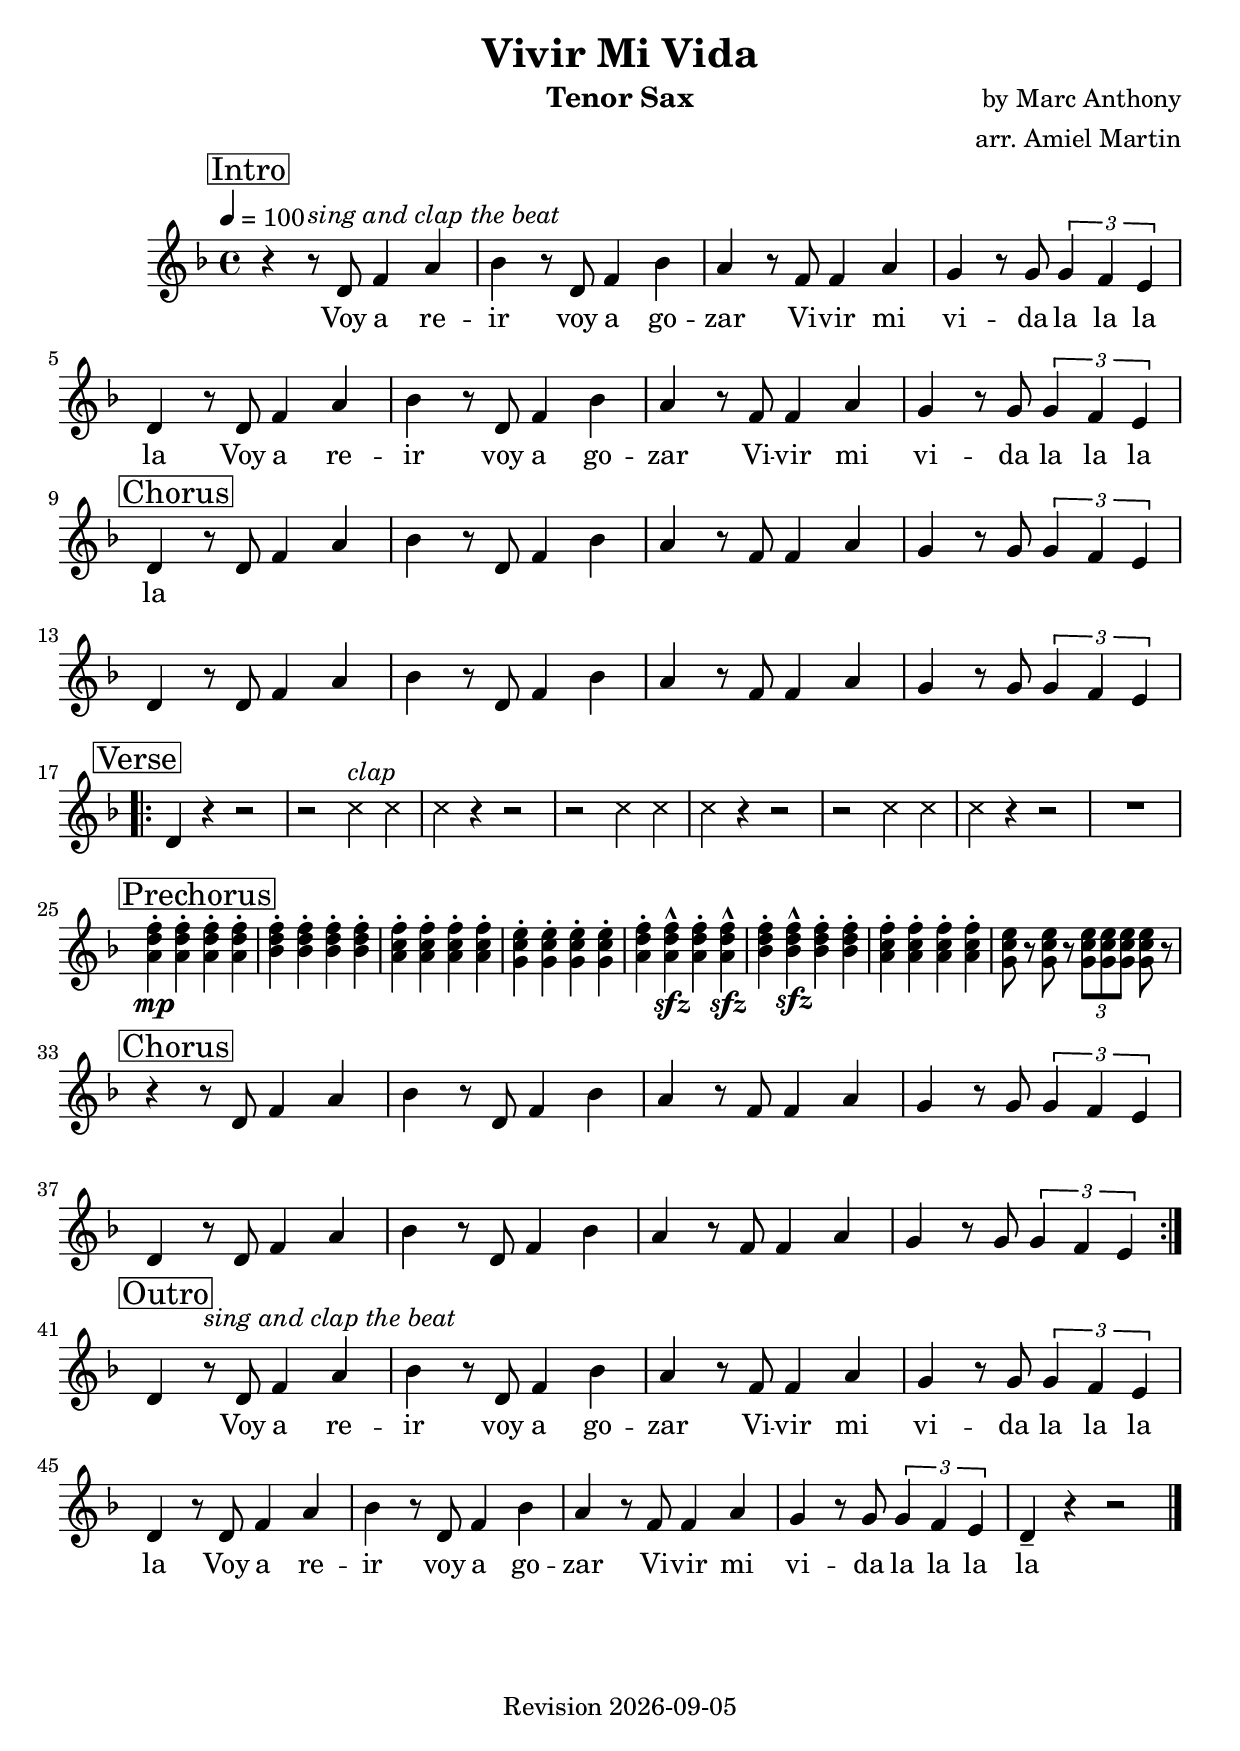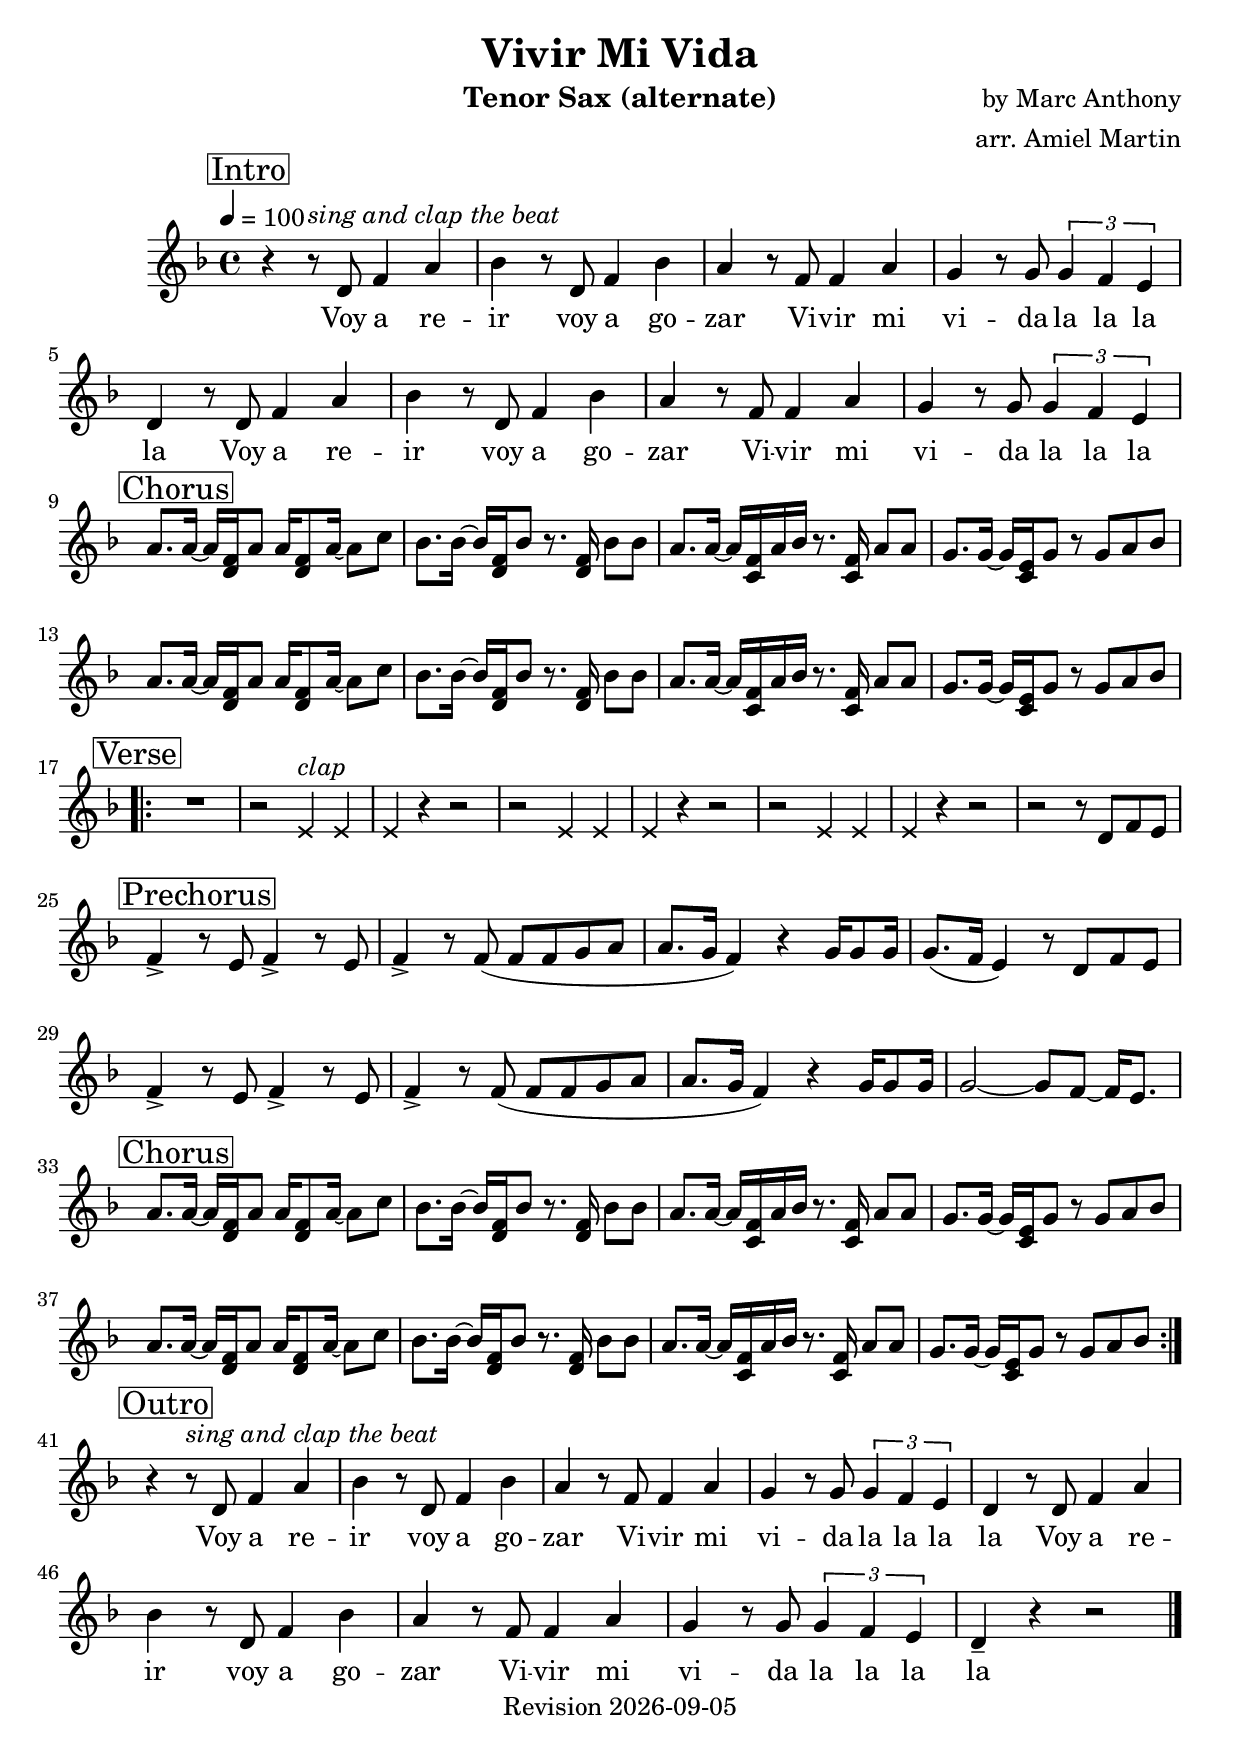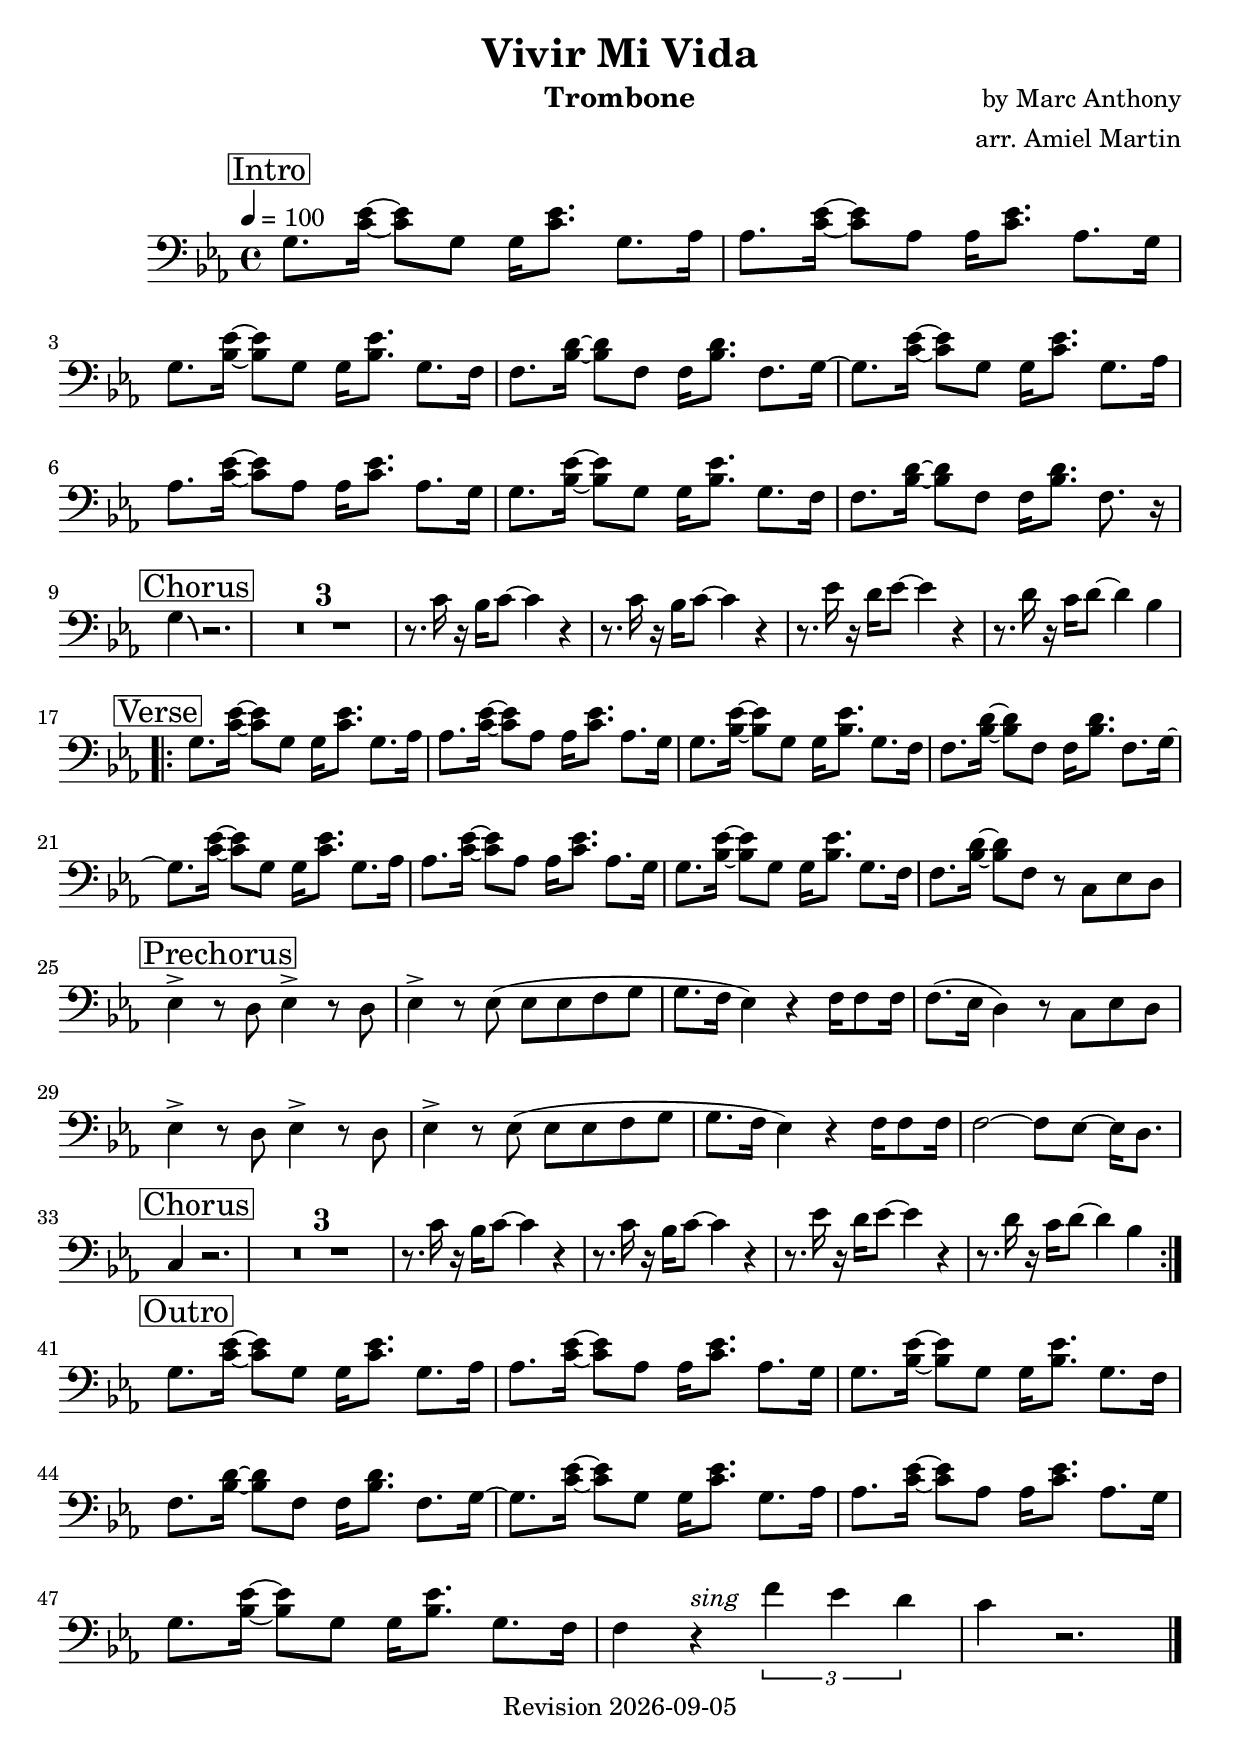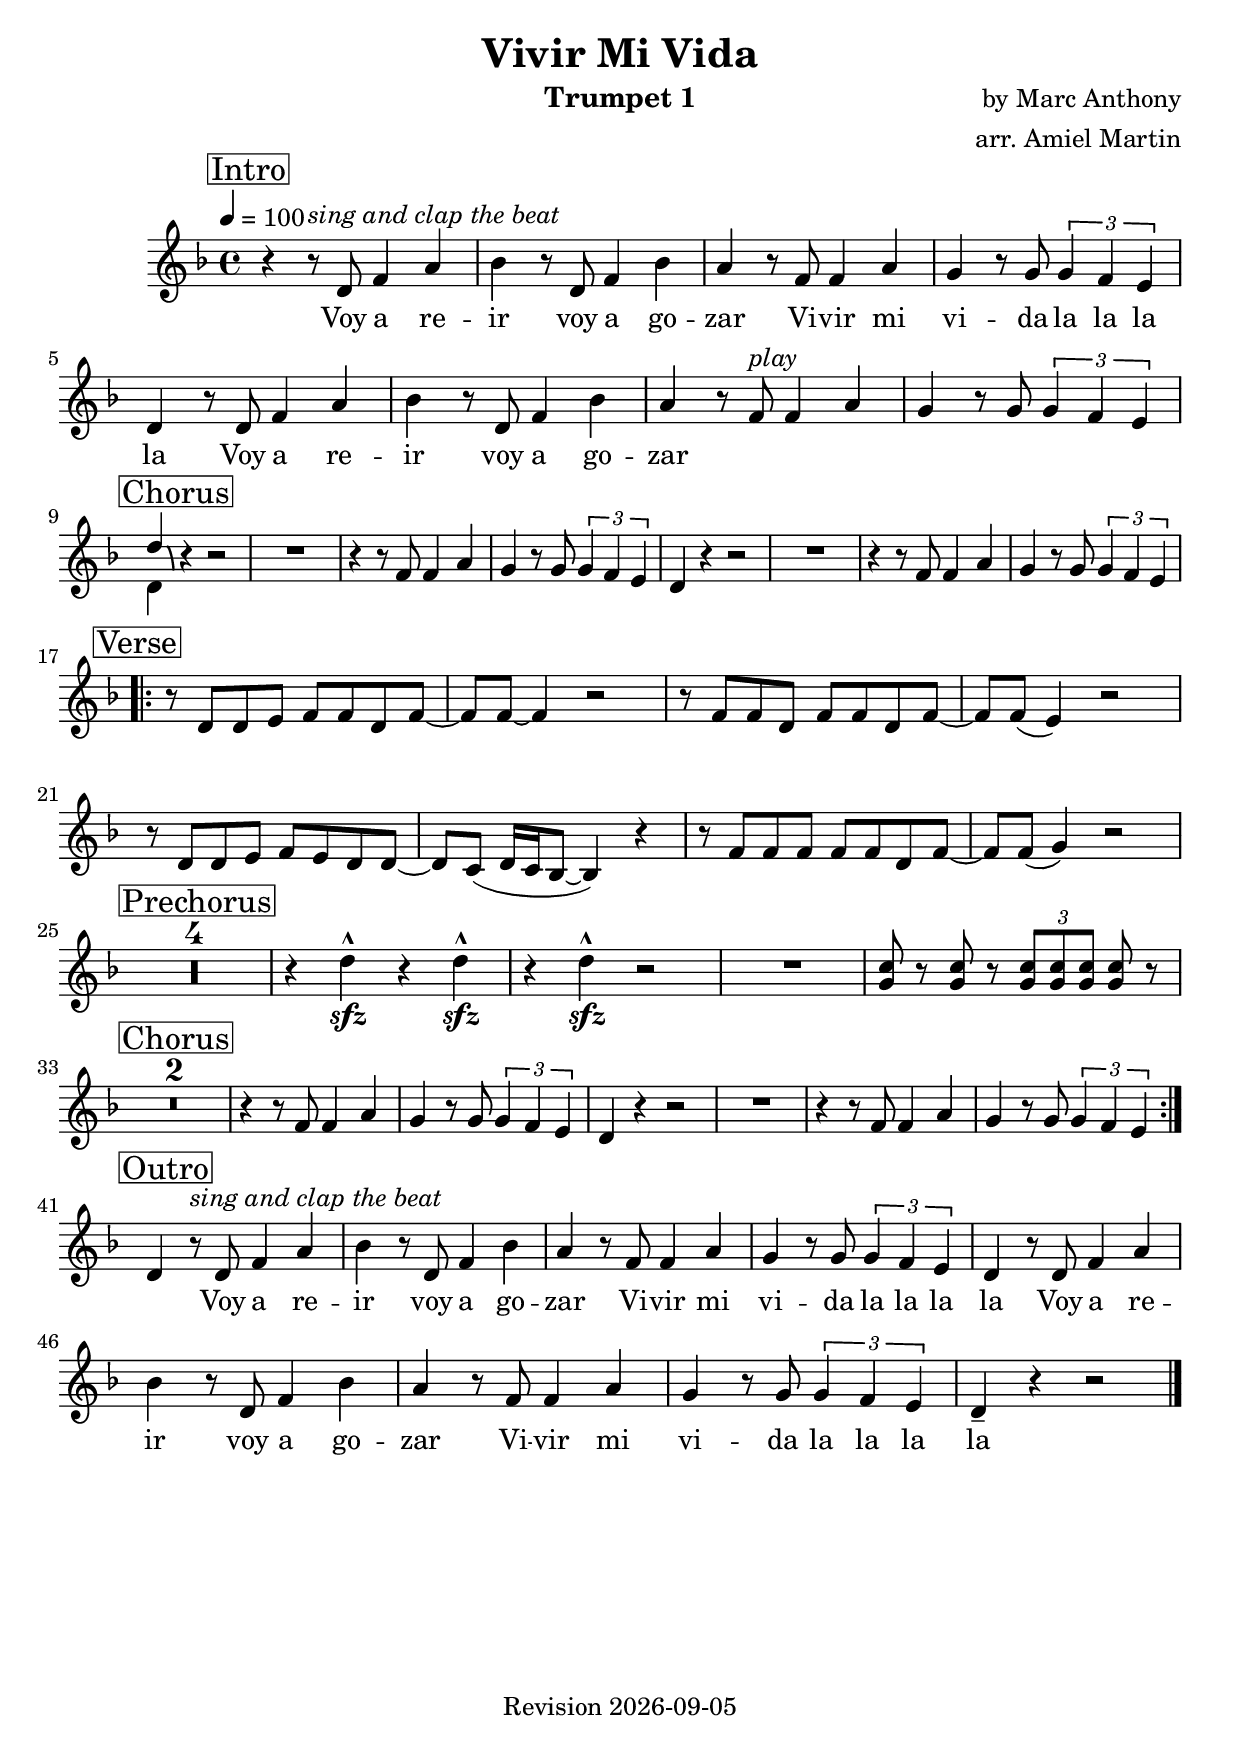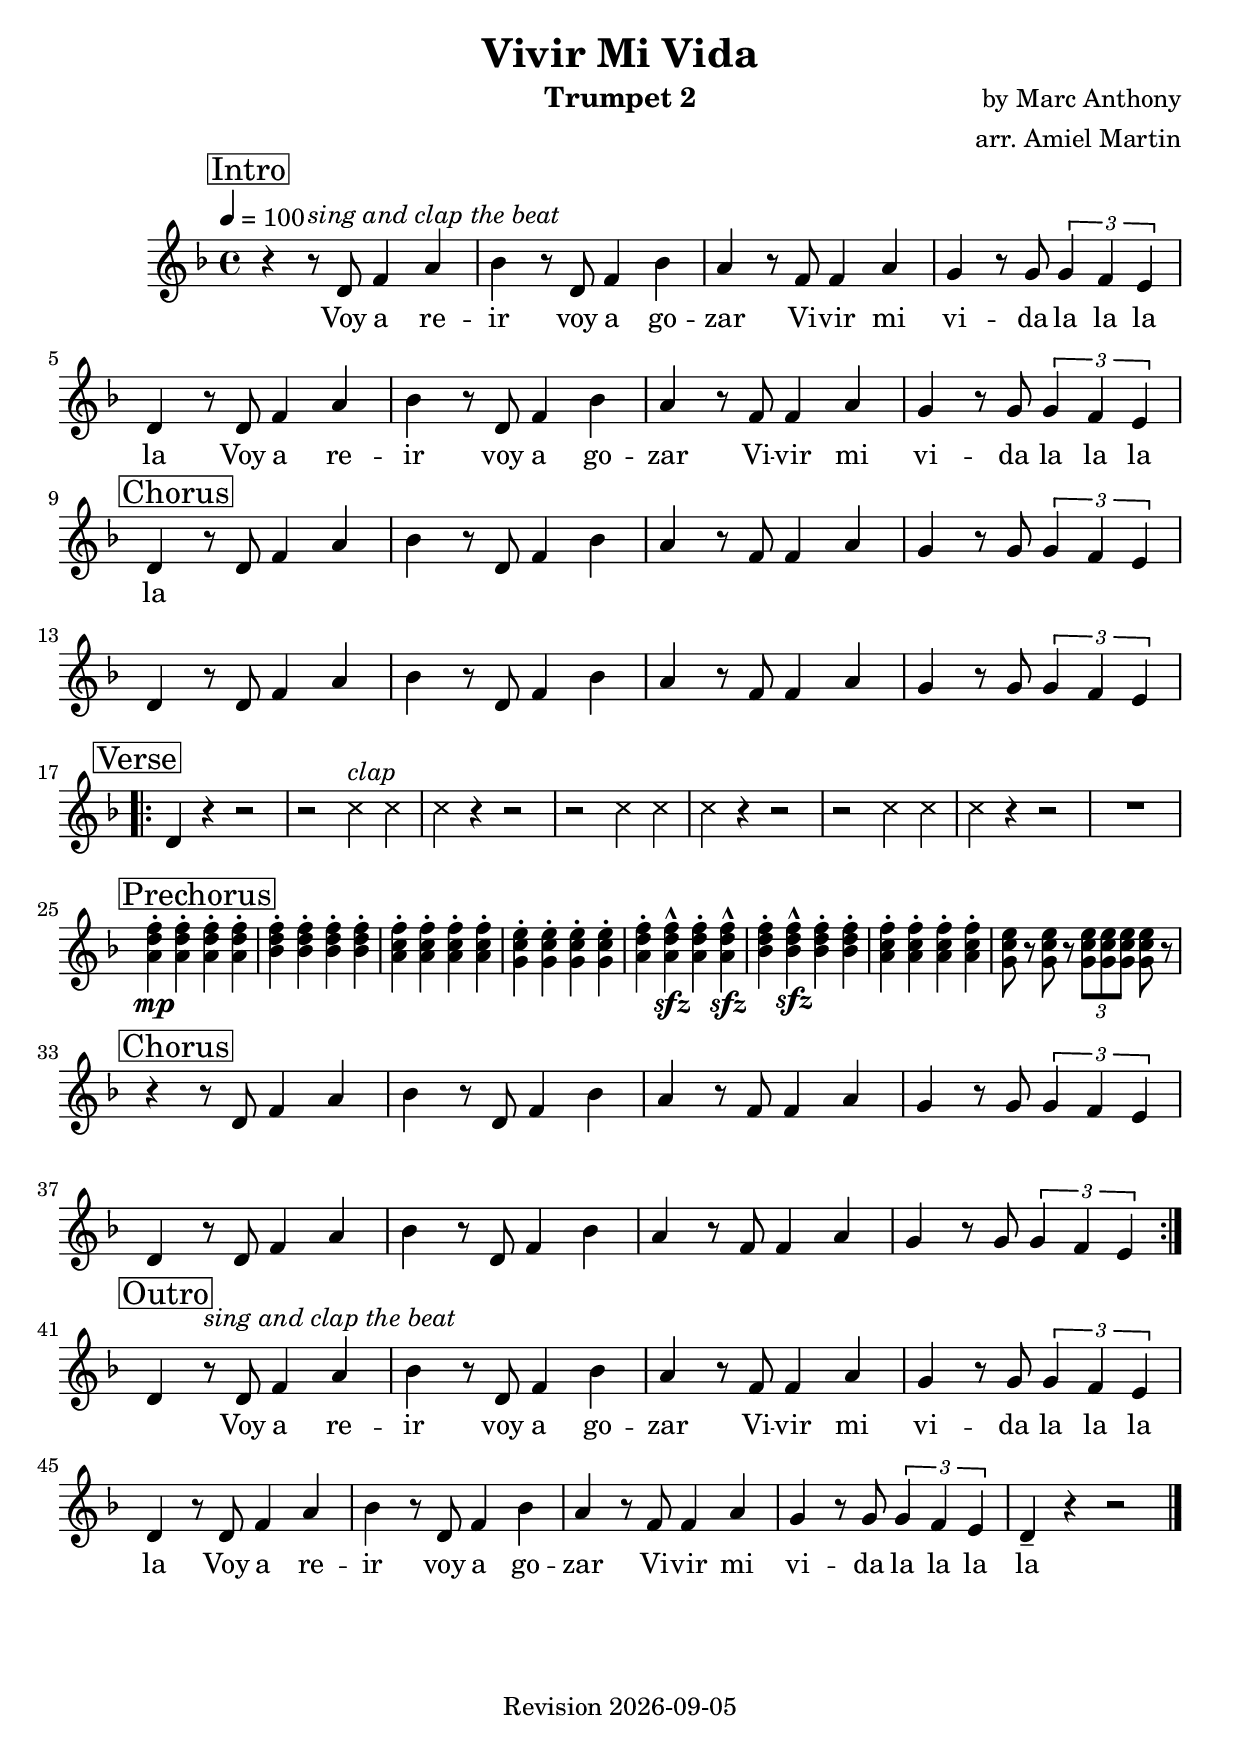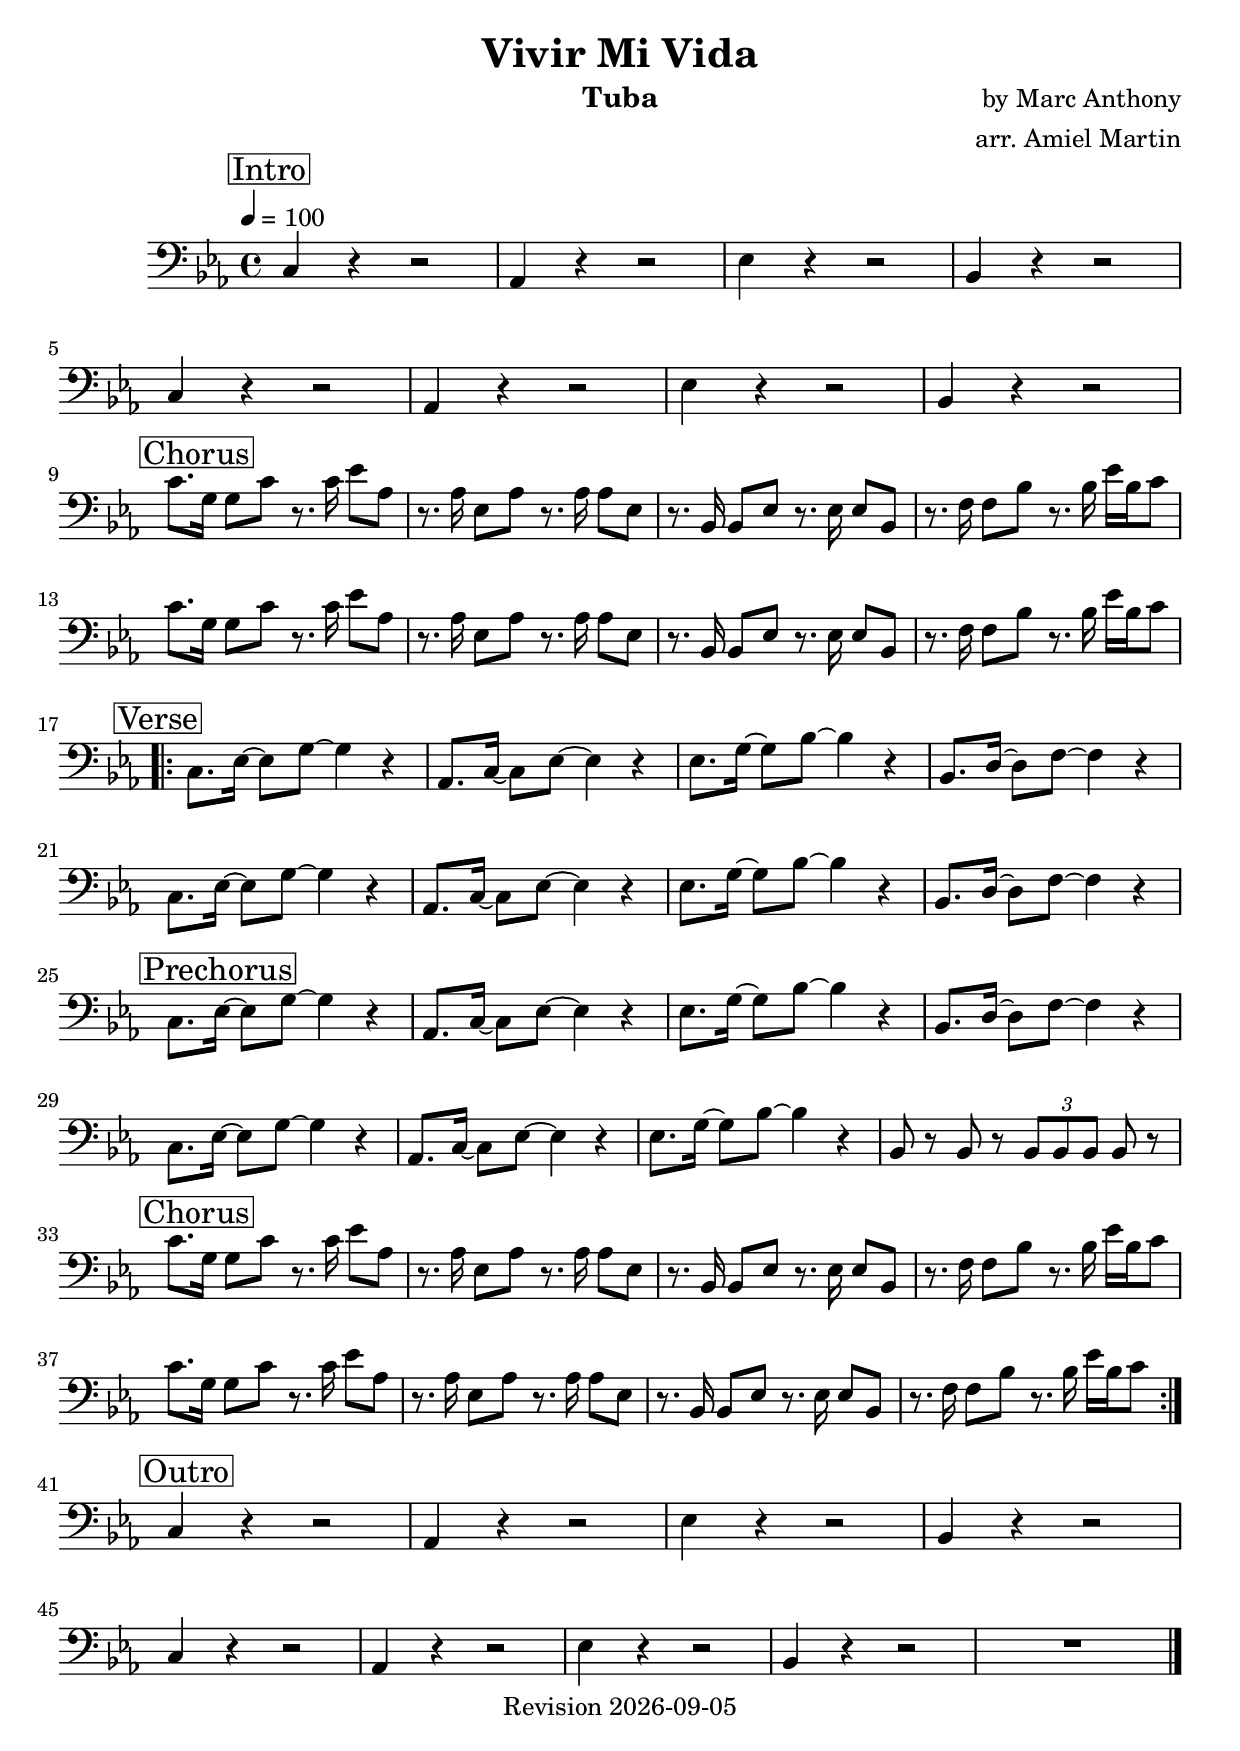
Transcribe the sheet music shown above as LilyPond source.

\version "2.24.4"

date = #(strftime "%Y-%m-%d" (localtime (current-time)))

revisionInfo = \markup { \concat { "Revision " \date } }

title = \markup "Vivir Mi Vida"
composer = \markup "by Marc Anthony"
arranger = \markup "arr. Amiel Martin"

\pointAndClickOff

%%%%%%%%%%%%%%%%%
% modules
%

voyAReirLyrics = \lyricmode {
  Voy a re -- ir
  voy a go -- zar
}

introLyrics = \lyricmode {
  \voyAReirLyrics
  Vi -- vir mi vi -- da
  la la la \tag theLastLa { la }
}

verseClaps = \relative c'' {

  \tag full { R1 }
  \tag withoutFirstBeat { r4 r2 }

  \xNotesOn
    r2 bes4^\markup { \italic "clap" } bes4 |
    bes4 r4 r2 |

    \repeat unfold 2 {
      r2 bes4 bes4 |
      bes4 r4 r2 |
    }

  \xNotesOff
}

verse = \relative c'' {
  % a veces llega la lluvia
  r8 c8 c d ees ees c ees~ | ees8 ees~ees4 r2 |

  % para limpiar las herida
  r8 ees ees c ees ees c ees~ | ees ees( d4) r2 |

  % a veces solo una gota
  r8 c c d ees d c c~ | c bes( c16 bes aes8~ aes4) r4 |

  % puede vencer la sequia
  r8 ees' ees ees ees ees c ees~ | ees ees( f4) r2 |
}

vivirMiVida = \relative c' {
  % one beat missing to allow for landing the melody on 1
    r8 ees8 ees4 g4 |

  f4 r8 f8 \tuplet 3/2 { f4 ees d } |
}

% Define common musical phrases for reuse
voyAReir = \relative c' {
  % one beat missing to allow for landing the melody on 1
    r8 c8 ees4 g4 |
  aes4 r8 c, ees4 aes |
  g4
}

introSingPlay = \relative c' {
  r4 r8 ^\markup { \italic "sing and clap the beat" } c8 ees4 g4 |
  aes4 r8 c, ees4 aes |
  g4 \vivirMiVida

  c,4 \voyAReir

    r8 ees8 ^\markup { \italic "play" } ees4 g4 |
  f4 r8 f8 \tuplet 3/2 { f4 ees d } |
}


outroSing = \relative c' {
  % one beat missing to allow for landing the melody on 1
   r8 ^\markup { \italic "sing and clap the beat" } c8 ees4 g4 |
  aes4 r8 c, ees4 aes |
  g4 \vivirMiVida

  c,4 \voyAReir \vivirMiVida
}

justSingLaLaLa = \relative c' {
  % first beat missing
    r4^\markup { \italic "sing" } \tuplet 3/2 { f4 ees d } | c4
}

lastBar = \relative c' {
  c4-- r4 r2 \bar "|."
}

introSing = \relative c' {
  r4 \outroSing
}

prechorusMelodyPickup = \relative c {
  % y para 
  c8 ees d |
}


prechorusMelody = \relative c {
  % [y para] que
  ees4-> r8 d ees4-> r8 d |
  ees4-> r8 ees( ees ees f g |
  g8. f16 ees4) r4 f16 f8 f16 |
}

prechorusMelodyFirstEnding = \relative c {
  f8.( ees16 d4) r8 % r4.
}

prechorusMelodySecondEnding = \relative c {
  f2~f8 ees~ees16 d8. |
}


highAccents = \relative c''' {
  r4 c-^\sfz r c-^\sfz | r c-^\sfz r2 |
}

prechorusLastBarRoot = \relative c'' {
  <f bes>8 r8 <f bes>8 r8
  \tuplet 3/2 { <f bes>8 <f bes>8 <f bes>8 } <f bes>8 r8 |
}


%% versePiano = \relative c' {
%%   g8. <c ees>16~<c ees>8 g8~g16 <c ees>8. g8. aes16~ |
%%   aes8. <c ees>16~<c ees>8 aes8~aes16 <c ees>8. aes8. g16~ |
%%   g8. <bes ees>16~<bes ees>8 g8~g16 <bes ees>8. g8. f16~ |
%%
%%   \tag lastMeasure {
%%     f8. <bes d>16~<bes d>8 f8~f16 <bes d>8. f8.  % last 16th left out
%%   }
%% }

versePianoSimplified = \relative c' {
  g8. <c ees>16~<c ees>8 g8 g16 <c ees>8. g8. aes16 |
  aes8. <c ees>16~<c ees>8 aes8 aes16 <c ees>8. aes8. g16 |
  g8. <bes ees>16~<bes ees>8 g8 g16 <bes ees>8. g8. f16 |

  \tag lastMeasure {
    f8. <bes d>16~<bes d>8 f8 f16 <bes d>8. f8.  % last 16th left out
  }
}


prechorusPiano = \relative c' {
  <g c ees>4-. \mp \repeat unfold 3 { <g c ees>4-. }
  \repeat unfold 4 { <aes c ees>-. }
  \repeat unfold 4 { <g bes ees>-. }
  \repeat unfold 4 { <f bes d>-. }
}

prechorusPianoWithAccents = \relative c' {
  <g c ees>4-. <g c ees>4-^ \sfz
  <g c ees>-. <g c ees>-^ \sfz
  <aes c ees>-. <aes c ees>-^ \sfz
  <aes c ees>-. <aes c ees>-.

  \repeat unfold 4 { <g bes ees>-. }

  <f bes d>8 r8 <f bes d>8 r8
  \tuplet 3/2 { <f bes d>8 <f bes d>8 <f bes d>8 } <f bes d>8 r8 |
}

chorusPiano = \relative c' {
 g8. g16~g16 <ees c>16 g8 g16 <ees c>8 g16~g8 bes |
 aes8. aes16~ aes16 <ees c>16 aes8 r8. <ees c>16 aes8 aes |

 g8. g16~ g16 <ees bes>16 g16 aes16 r8. <ees bes>16 g8 g |
 f8. f16~f16 <d bes>16 f8 r f g aes |
}

trombone = \relative c' {
  \repeat unfold 2 { r8. c16 r bes c8~ c4 r4 | } 
  r8. ees16 r d ees8~ ees4 r4 | 
  r8. d16 r c d8~d4 % missing last beat
}

bassIntro = \relative c {
  c4 r r2 | aes4 r r2 | ees'4 r r2 | bes4 r4 r2 |
}

bassVerse = \relative c {
  c8. ees16~ees8 g8~g4 r4 |
  aes,8. c16~c8 ees8~ees4 r4 |
  ees8. g16~g8 bes8~bes4 r4 |
  \tag lastMeasure { bes,8. d16~d8 f8~f4 r4 | }
}

bassPrechorusLastMeasure = \relative c {
  bes8 r8 bes8 r8
  \tuplet 3/2 { bes8 bes8 bes8 } bes8 r8 |
}

bassChorus = \relative c' {
  c8. g16 g8 c8 r8. c16 ees8 aes, |
  r8. aes16 ees8 aes r8. aes16 aes8 ees |
  r8. bes16 bes8 ees r8. ees16 ees8 bes |
  r8. f'16 f8 bes r8. bes16 ees bes c8 |
}


%%%%%%%%%%%%%%%%
% parts
%

% Define each part

% higher woodwinds
partOne = \relative c' {
  \tempo 4 = 100
  \key c \minor

  \break \mark \markup \box "Intro"

  \transpose c c' {
    \introSingPlay

    \break \mark \markup \box "Chorus"
    <<
      { c''4\bendAfter -4 } \\ 
      { c'4 }
    >>
    r4 r2  |

    R1 |
    r4 \vivirMiVida |
    c'4 r4 r2 |
    
    R1 |
    r4 \vivirMiVida |
  }

  \repeat volta 2 {
    \break \mark \markup \box "Verse"

    \verse

    \break \mark \markup \box "Prechorus"

    R1*4

    \highAccents
    R1 \prechorusLastBarRoot


    \transpose c c' {
      \break \mark \markup \box "Chorus"
      R1*2 |
      r4 \vivirMiVida |
      c'4 r4 r2 |
      
      R1 |
      r4 \vivirMiVida |
    }
  }


  \break \mark \markup \box "Outro"
 
   \transpose c c' {
    c'4 \outroSing \lastBar
  }
}

partOnePianoChorus = \relative c' {
  \key c \minor

  \break \mark \markup \box "Intro"

  \transpose c c' {
    \introSing
  }

  \transpose c c'' {
    \break \mark \markup \box "Chorus"

    \chorusPiano
    \chorusPiano
  }

  \repeat volta 2 {
    \break \mark \markup \box "Verse"

    \verse

    \break \mark \markup \box "Prechorus"

    R1*4

    \highAccents
    R1 \prechorusLastBarRoot


    \transpose c c'' {
      \break \mark \markup \box "Chorus"

      \chorusPiano
      \chorusPiano
    }
  }

  \transpose c c' {
    \mark \markup \box "Outro"
    r4 \outroSing
    \lastBar
  }
}



% lower woodwinds
partTwo = \relative c' {
  \tempo 4 = 100
  \key c \minor

  \break \mark \markup \box "Intro"

  \introSing

  \break \mark \markup \box "Chorus"

  c4 \voyAReir \vivirMiVida
  c4 \voyAReir \vivirMiVida

  \repeat volta 2 {
    \break \mark \markup \box "Verse"

    c4 
    \keepWithTag withoutFirstBeat \verseClaps R1

    \break \mark \markup \box "Prechorus"

    \transpose c c' {
      \prechorusPiano
      \prechorusPianoWithAccents
    }

    \break \mark \markup \box "Chorus"

    r4 \voyAReir \vivirMiVida
    c4 \voyAReir \vivirMiVida
  }

  \break \mark \markup \box "Outro"

  c4 \outroSing
  \lastBar
}

% melodica
pianoPart = \relative c' {
  \tempo 4 = 100
  \key c \minor

  \break \mark \markup \box "Intro"

  \versePianoSimplified g16~ |
  \versePianoSimplified r16 |

  \break \mark \markup \box "Chorus"

  \chorusPiano
  \chorusPiano

  \repeat volta 2 {
    \break \mark \markup \box "Verse"

    \versePianoSimplified g16~ |
    \versePianoSimplified r16 |

    \break \mark \markup \box "Prechorus"

    \prechorusPiano
    \prechorusPianoWithAccents

    \break \mark \markup \box "Chorus"

    \chorusPiano
    \chorusPiano
  }


  \break \mark \markup \box "Outro"

  \versePianoSimplified g16~ |
  \removeWithTag lastMeasure \versePianoSimplified |

  f4 \justSingLaLaLa r2. \bar "|."
}

partThree = \relative c' {
  \tempo 4 = 100
  \key c \minor

  \mark \markup \box "Intro"

  \versePianoSimplified g16~ |
  \versePianoSimplified r16 |

  \break \mark \markup \box "Chorus"

  g4 \bendAfter -4 r2. | R1*3

  % R1*4 |

  \trombone bes4 |

  \repeat volta 2 {
    \break \mark \markup \box "Verse"

    \versePianoSimplified g16~ |

    \removeWithTag lastMeasure \versePianoSimplified

    f8. <bes d>16~<bes d>8 f8 r8

    \prechorusMelodyPickup |

    \break \mark \markup \box "Prechorus"

    \prechorusMelody
    \prechorusMelodyFirstEnding
    \prechorusMelodyPickup

    \prechorusMelody
    \prechorusMelodySecondEnding


    \break \mark \markup \box "Chorus"

    c4 r2. | R1*3

    \trombone bes'4 |
  }

  \break \mark \markup \box "Outro"

  \versePianoSimplified g16~ |
  \removeWithTag lastMeasure \versePianoSimplified |

  f4 \justSingLaLaLa r2. \bar "|."
}

partFour = \relative c {
  \tempo 4 = 100
  \key c \minor

  \mark \markup \box "Intro"

  \transpose c c, {
    \introSing
  }

  \break \mark \markup \box "Chorus"
  \chorusPiano
  \chorusPiano

  \repeat volta 2 {
    \break \mark \markup \box "Verse"

    % Move the center-line clap for treble clef to center-line for bass clef
    \transpose bes d, {
      \keepWithTag full \verseClaps r2 r8 
    }

    \prechorusMelodyPickup

    \break \mark \markup \box "Prechorus"

    \prechorusMelody
    \prechorusMelodyFirstEnding
    \prechorusMelodyPickup
    \prechorusMelody
    \prechorusMelodySecondEnding


    \break \mark \markup \box "Chorus"
    \chorusPiano
    \chorusPiano
  }

  \break \mark \markup \box "Outro"

  \transpose c c, {
    r4 \outroSing
    \lastBar
  }
}

bassPart = \relative c {
  \tempo 4 = 100
  \key c \minor

  \mark \markup \box "Intro"

  \bassIntro
  \bassIntro

  \break \mark \markup \box "Chorus"

  \bassChorus
  \bassChorus

  \repeat volta 2 {
    \break \mark \markup \box "Verse"

    \bassVerse
    \bassVerse

    \break \mark \markup \box "Prechorus"

    \bassVerse
    \removeWithTag lastMeasure \bassVerse
    \bassPrechorusLastMeasure

    \break \mark \markup \box "Chorus"

    \bassChorus
    \bassChorus 
  }

  \break \mark \markup \box "Outro"
  \bassIntro \break
  \bassIntro

  R1 \bar "|."
}


pianoPartC = \transpose c c' \pianoPart

% Individual parts for printing
leadPartC = \partOne
leadPartCPianoChorus = \partOnePianoChorus
leadPartBb = \transpose bes c \partOne
leadPartEb = \transpose ees c \partOne

middlePartC = \partTwo
middlePartBb = \transpose bes c' \partTwo
% middlePartEb = \new Staff \transpose ees c \partTwo

lowPartC = { \clef bass \partThree }
lowPartBb = { \clef treble \transpose bes c'' \partThree }
% lowPartEb = \new Staff \transpose ees c \partThree

otherLowPartC = { \clef bass \partFour }
otherLowPartBb = { \clef treble \transpose bes c'' \partFour }
otherLowPartEb = { \clef treble \transpose ees c'' \partFour }

bassC = { \clef bass \bassPart }
bassBb = { \clef treble \transpose bes c''' \bassPart }
% bassEb = \new Staff \transpose ees c \bassPart

#(set-global-staff-size 22)

% Full Score in C
\book {
  \bookOutputName "vivir mi vida - score"
  \header {
    title = \title
    composer = \composer
    arranger = \arranger
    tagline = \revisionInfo
    instrument = "Full Score (C)" 
  }
  \score {
    <<
      \new StaffGroup <<
        \new Staff \leadPartC
        \new Staff \middlePartC
        \new Staff \lowPartC
        \new Staff \otherLowPartC

        \new Staff \bassC
      >>
    >>
    \layout {}
    % \midi {}
  }
}

%% piano

\book {
  \bookOutputName "vivir mi vida - melodica"
  \header {
    title = \title
    composer = \composer
    arranger = \arranger
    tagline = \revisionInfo
    instrument = "Melodica" 
  }
  \score { \compressMMRests { \pianoPartC } \layout {} }
}


%% lead part

\book {
  \bookOutputName "vivir mi vida - flute"
  \header {
    title = \title
    composer = \composer
    arranger = \arranger
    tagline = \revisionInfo
    instrument = "Flute" 
  }
  \score {
    <<
      \new Voice = "flute" { \compressMMRests { \leadPartCPianoChorus } }
      \new Lyrics \lyricsto "flute" {
        \introLyrics \removeWithTag theLastLa \introLyrics

        % this is literally just the number of notes between the intro and the outro
        \repeat unfold 161 { \skip 4 }

        \introLyrics \introLyrics
      }
    >>

    \layout { }
  }
}

\book {
  \bookOutputName "vivir mi vida - bells"
  \header {
    title = \title
    composer = \composer
    arranger = \arranger
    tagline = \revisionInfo
    instrument = "Bells" 
  }
  \score {
    <<
      \new Voice = "bells" { \compressMMRests { \leadPartC } }
      \new Lyrics \lyricsto "bells" {
        \introLyrics \voyAReirLyrics

        % this is literally just the number of notes between the intro and the outro
        \repeat unfold 84 {  \skip 4 }

        \introLyrics \introLyrics
      }

      % \new RhythmicStaff { 
      %   \transpose bes d {
      %     \firstClap
      %     \repeat unfold 5 { \theClap }
      %   }
      % }
    >>

    \layout {}
  }
}

\book {
  \bookOutputName "vivir mi vida - trumpet 1"
  \header {
    title = \title
    composer = \composer
    arranger = \arranger
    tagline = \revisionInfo
    instrument = "Trumpet 1" 
  }
  \score { 
    <<
      \new Voice = "trumpet" { \compressMMRests { \leadPartBb } }
      \new Lyrics \lyricsto "trumpet" {
        \introLyrics \voyAReirLyrics

        % this is literally just the number of notes between the intro and the outro
        \repeat unfold 84 {  \skip 4 }

        \introLyrics \introLyrics
      }

    >>
    \layout {}
  }
}

\book {
  \bookOutputName "vivir mi vida - soprano sax"
  \header {
    title = \title
    composer = \composer
    arranger = \arranger
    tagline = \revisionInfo
    instrument = "Soprano Sax" 
  }
  \score { 
    <<
      \new Voice = "sax" { \compressMMRests { \transpose c c' { \leadPartBb } } }
      \new Lyrics \lyricsto "sax" {
        \introLyrics \voyAReirLyrics

        % this is literally just the number of notes between the intro and the outro
        \repeat unfold 84 {  \skip 4 }

        \introLyrics \introLyrics
      }

    >>
    \layout {}
 }
}

\book {
  \bookOutputName "vivir mi vida - alto sax"
  \header {
    title = \title
    composer = \composer
    arranger = \arranger
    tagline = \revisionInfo
    instrument = "Alto Sax" 
  }
  \score { 
    <<
      \new Voice = "sax" { \compressMMRests { \leadPartEb } }
      \new Lyrics \lyricsto "sax" {
        \introLyrics \voyAReirLyrics

        % this is literally just the number of notes between the intro and the outro
        \repeat unfold 84 { \skip 4 }

        \introLyrics \introLyrics
      }
    >>
    \layout {}
  }
}

%% middle parts

\book {
  \bookOutputName "vivir mi vida - trumpet 2"
  \header {
    title = \title
    composer = \composer
    arranger = \arranger
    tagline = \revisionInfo
    instrument = "Trumpet 2" 
  }
  \score {
    <<
      \new Voice = "trumpet" { \compressMMRests { \middlePartBb } }
      \new Lyrics \lyricsto "trumpet" {
        \introLyrics \introLyrics

        % this is literally just the number of notes between the intro and the outro
        \repeat unfold 111 { \skip 4 }

        \introLyrics \introLyrics
      }
    >>

    \layout {}
  }

}

\book {
  \bookOutputName "vivir mi vida - clarinet"
  \header {
    title = \title
    composer = \composer
    arranger = \arranger
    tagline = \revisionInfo
    instrument = "Clarinet" 
  }

  \score {
    <<
      \new Voice = "clarinet" { \compressMMRests { \middlePartBb } }
      \new Lyrics \lyricsto "clarinet" {
        \introLyrics \introLyrics

        % this is literally just the number of notes between the intro and the outro
        \repeat unfold 111 { \skip 4 }

        \introLyrics \introLyrics
      }
    >>

    \layout {}
  }
}

\book {
  \bookOutputName "vivir mi vida - tenor sax"
  \header {
    title = \title
    composer = \composer
    arranger = \arranger
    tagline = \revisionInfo
    instrument = "Tenor Sax" 
  }
  \score {
    <<
      \new Voice = "sax" { \middlePartBb }
      \new Lyrics \lyricsto "sax" {
        \introLyrics \introLyrics

        % this is literally just the number of notes between the intro and the outro
        \repeat unfold 111 { \skip 4 }

        \introLyrics \introLyrics
      }
    >>

    \layout {}
  }
}

%% trombone

\book {
  \bookOutputName "vivir mi vida - trombone"
  \header {
    title = \title
    composer = \composer
    arranger = \arranger
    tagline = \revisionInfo
    instrument = "Trombone" 
  }
  \score { \compressMMRests { \lowPartC } \layout {} }
}

\book {
  \bookOutputName "vivir mi vida - baritone"
  \header {
    title = \title
    composer = \composer
    arranger = \arranger
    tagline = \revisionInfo
    instrument = "Baritone (B-flat)" 
  }
  \score { \compressMMRests { \lowPartBb } \layout {} }
}

%% other low parts

\book {
  \bookOutputName "vivir mi vida - bari sax"
  \header {
    title = \title
    composer = \composer
    arranger = \arranger
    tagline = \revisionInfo
    instrument = "Bari Sax" 
  }
  \score {
    <<
      \new Voice = "sax" { \compressMMRests { \otherLowPartEb } }
      \new Lyrics \lyricsto "sax" {
        \introLyrics \removeWithTag theLastLa \introLyrics

        % this is literally just the number of notes between the intro and the outro
        \repeat unfold 157 { \skip 4 }

        \introLyrics \introLyrics
      }
    >>
    \layout { }
  }
}

\book {
  \bookOutputName "vivir mi vida - tenor sax alternate"
  \header {
    title = \title
    composer = \composer
    arranger = \arranger
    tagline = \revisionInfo
    instrument = "Tenor Sax (alternate)" 
  }
  \score {
    <<
      \new Voice = "sax" { \compressMMRests { \otherLowPartBb } }
      \new Lyrics \lyricsto "sax" {
        \introLyrics \removeWithTag theLastLa \introLyrics

        % this is literally just the number of notes between the intro and the outro
        \repeat unfold 157 { \skip 4 }

        \introLyrics \introLyrics
      }
    >>
    \layout {}
  }
}

% meh, just play the tenor part
% \book {
  % \bookOutputName "vivir mi vida - bass sax alternative"
  % \header {
    % title = \title
    % composer = \composer
    % arranger = \arranger
    % tagline = \revisionInfo
    % instrument = "Bass Sax (alternate)"
  % }
  % \score { \compressMMRests { \otherLowPartBb } \layout {} }
% }

%% bass

\book {
  \bookOutputName "vivir mi vida - tuba"
  \header {
    title = \title
    composer = \composer
    arranger = \arranger
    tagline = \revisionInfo
    instrument = "Tuba" 
  }
  \score { \compressMMRests { \bassC } \layout {} }
}

\book {
  \bookOutputName "vivir mi vida - bass sax"
  \header {
    title = \title
    composer = \composer
    arranger = \arranger
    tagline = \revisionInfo
    instrument = "Bass Sax" 
  }
  \score { \compressMMRests { \bassBb } \layout {} }
}

